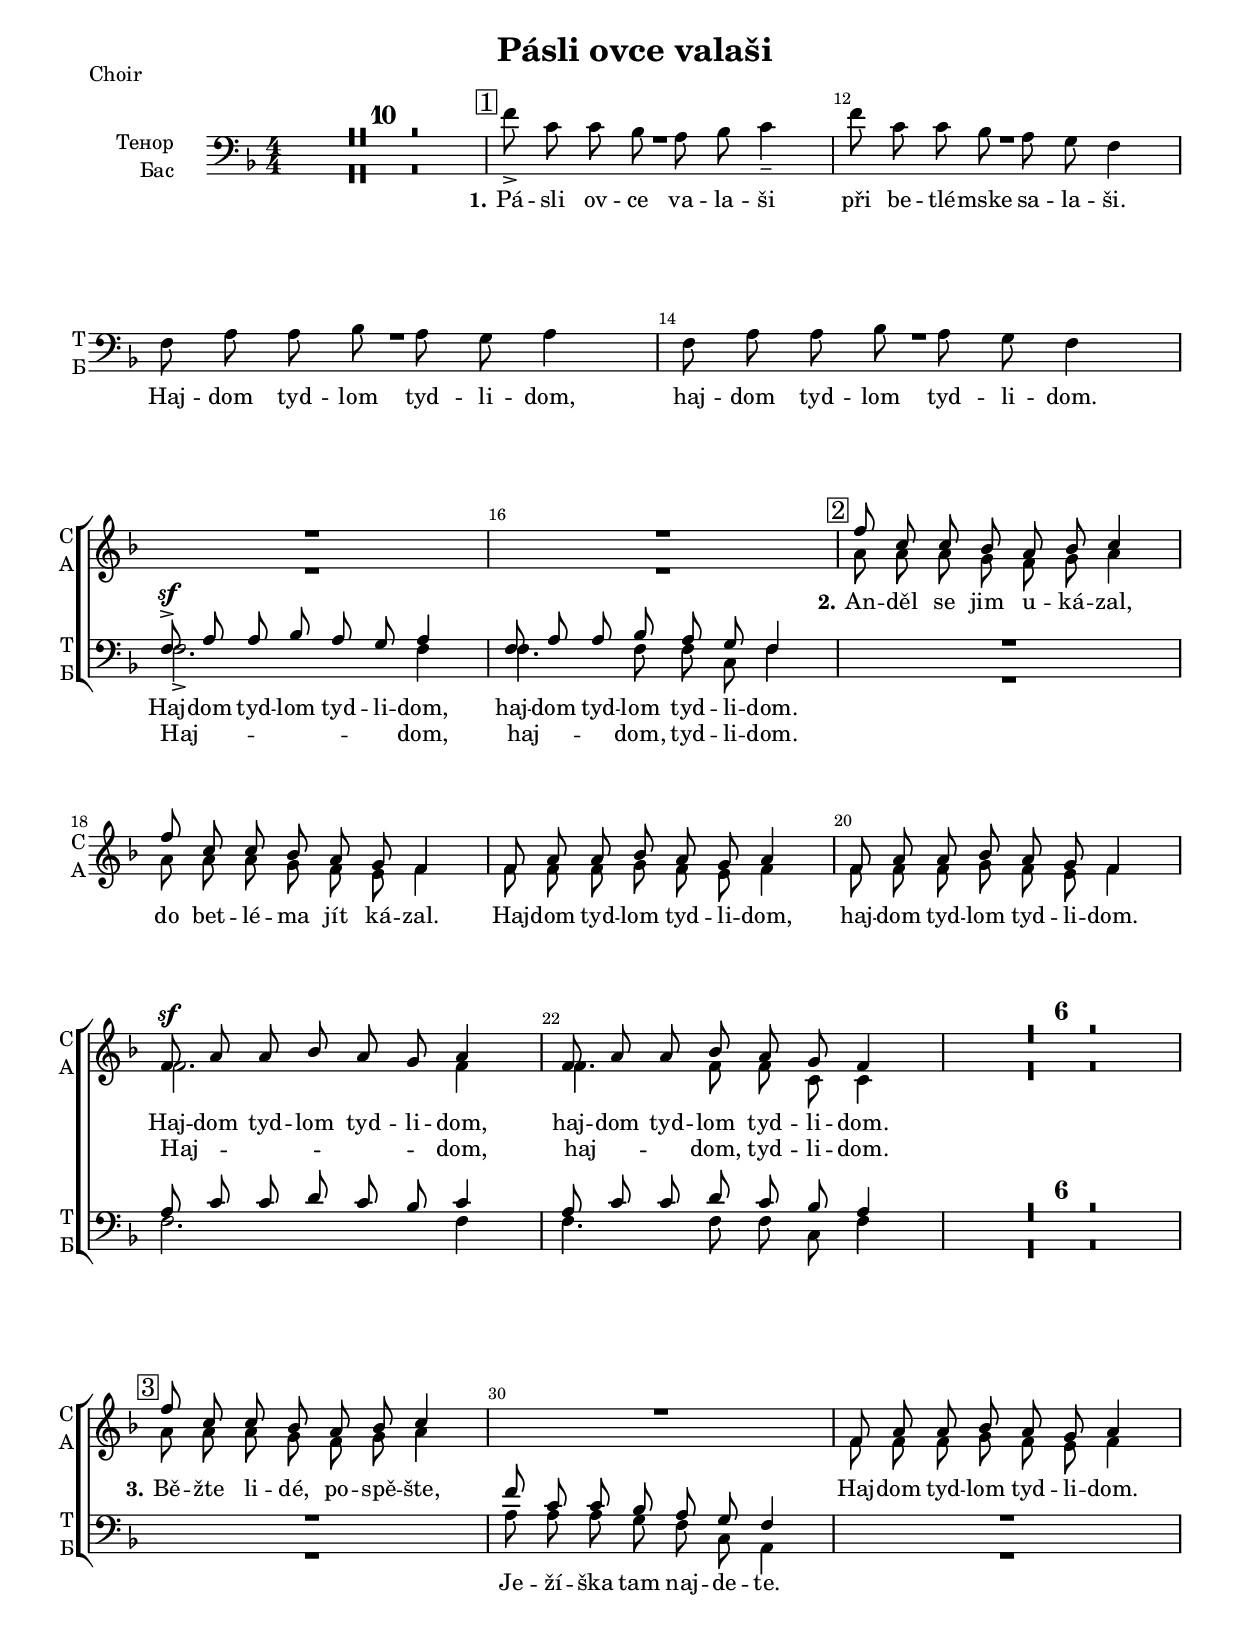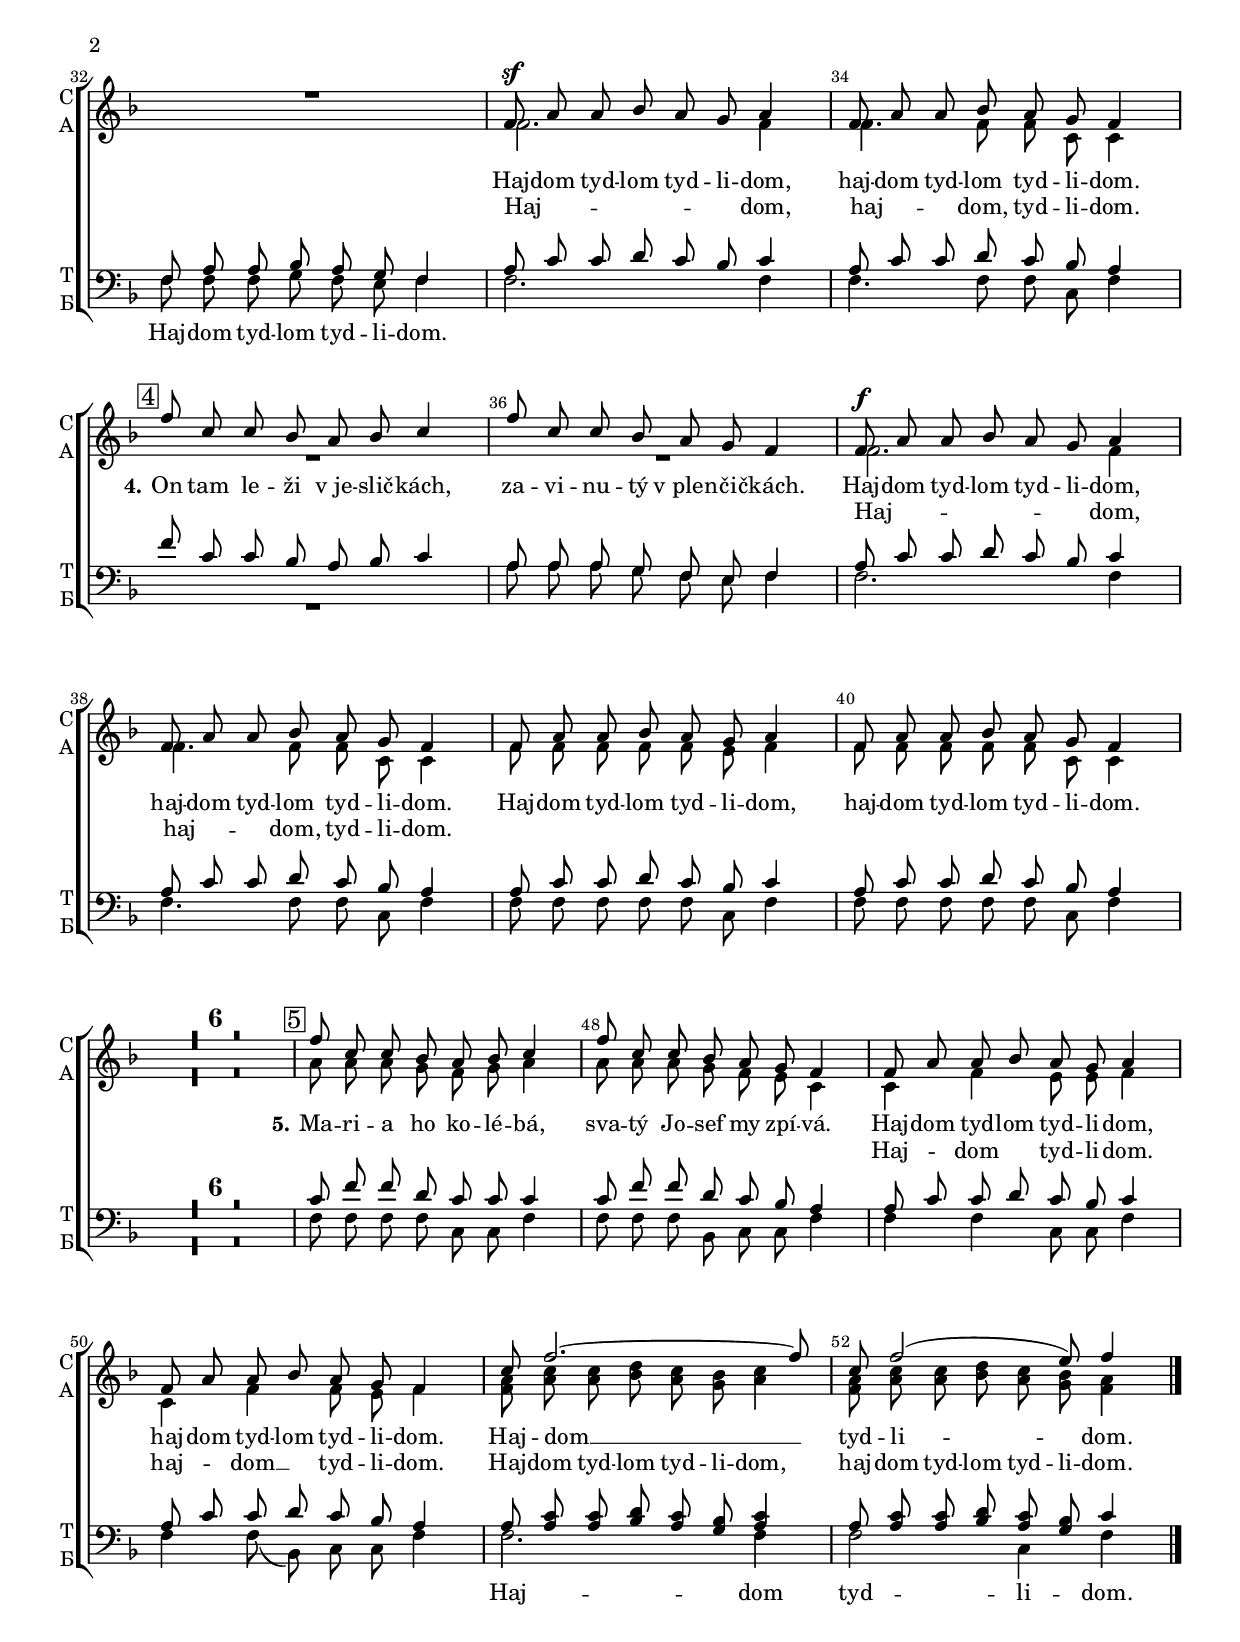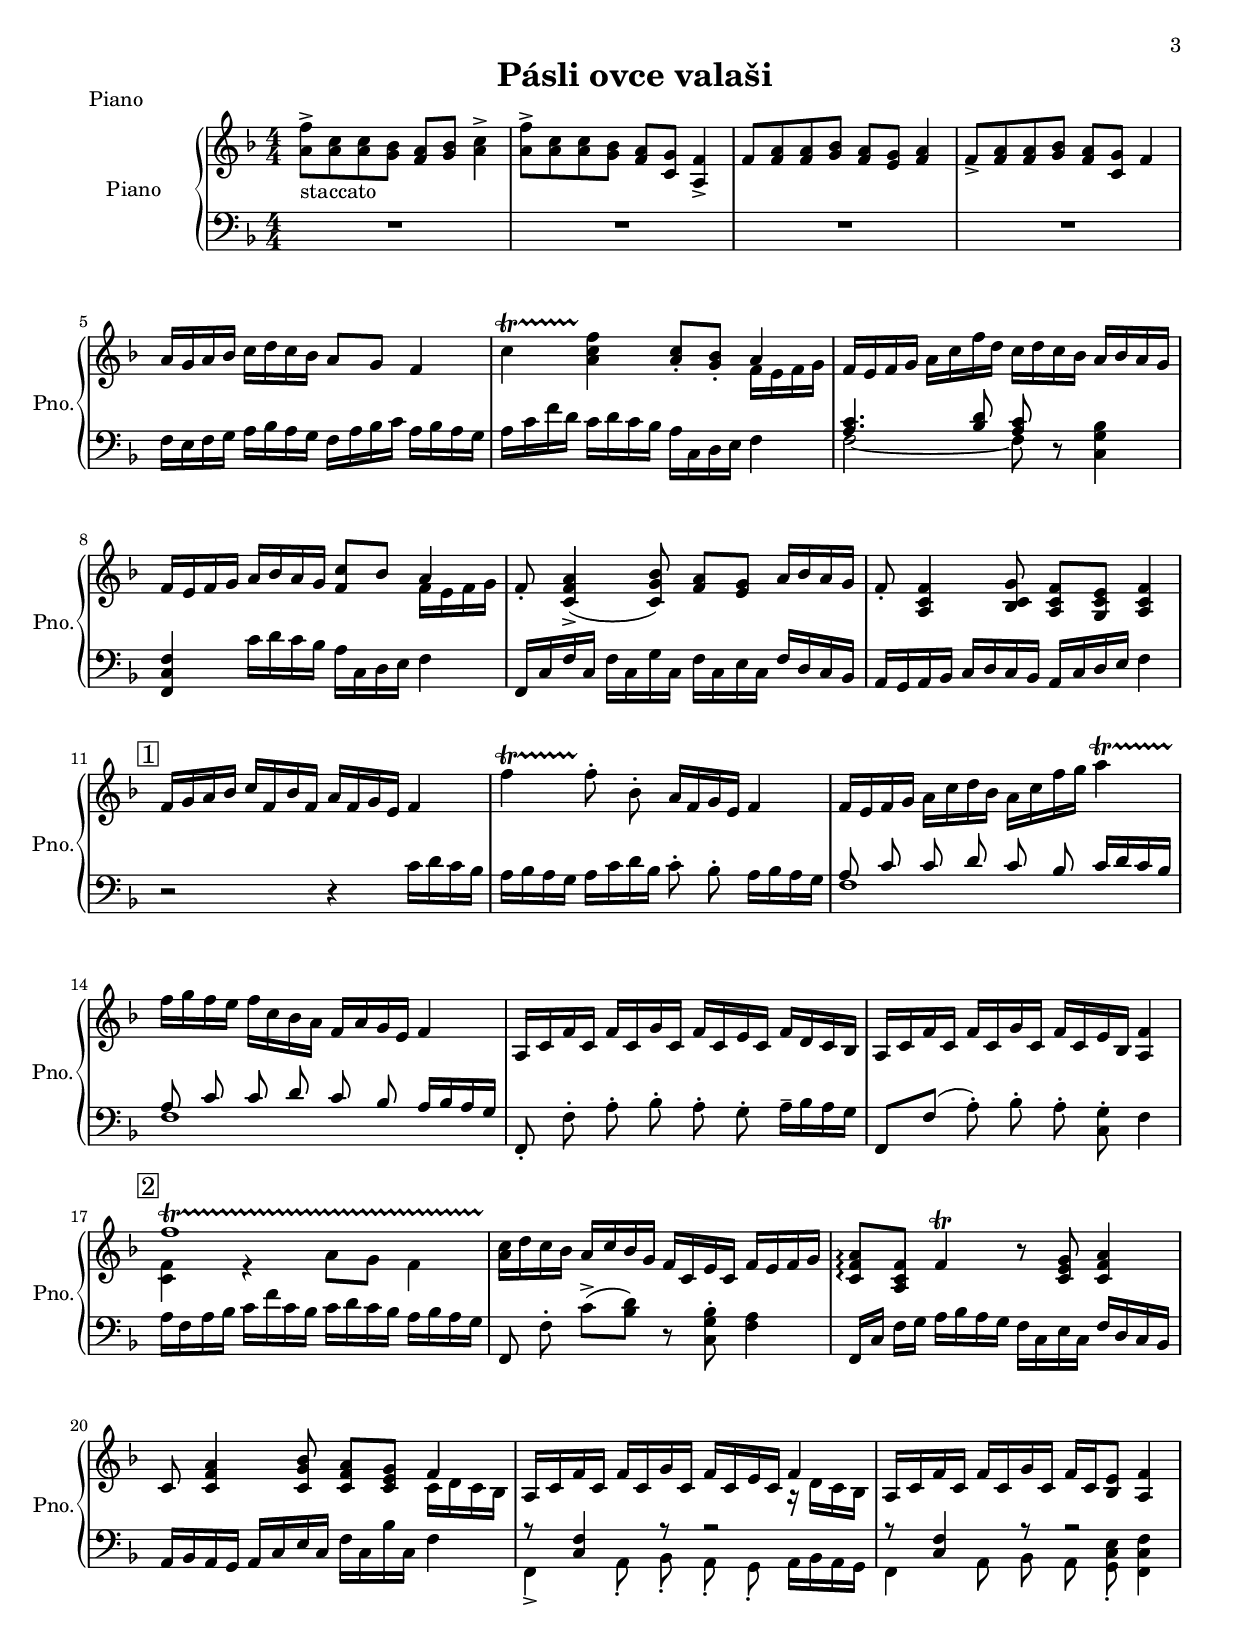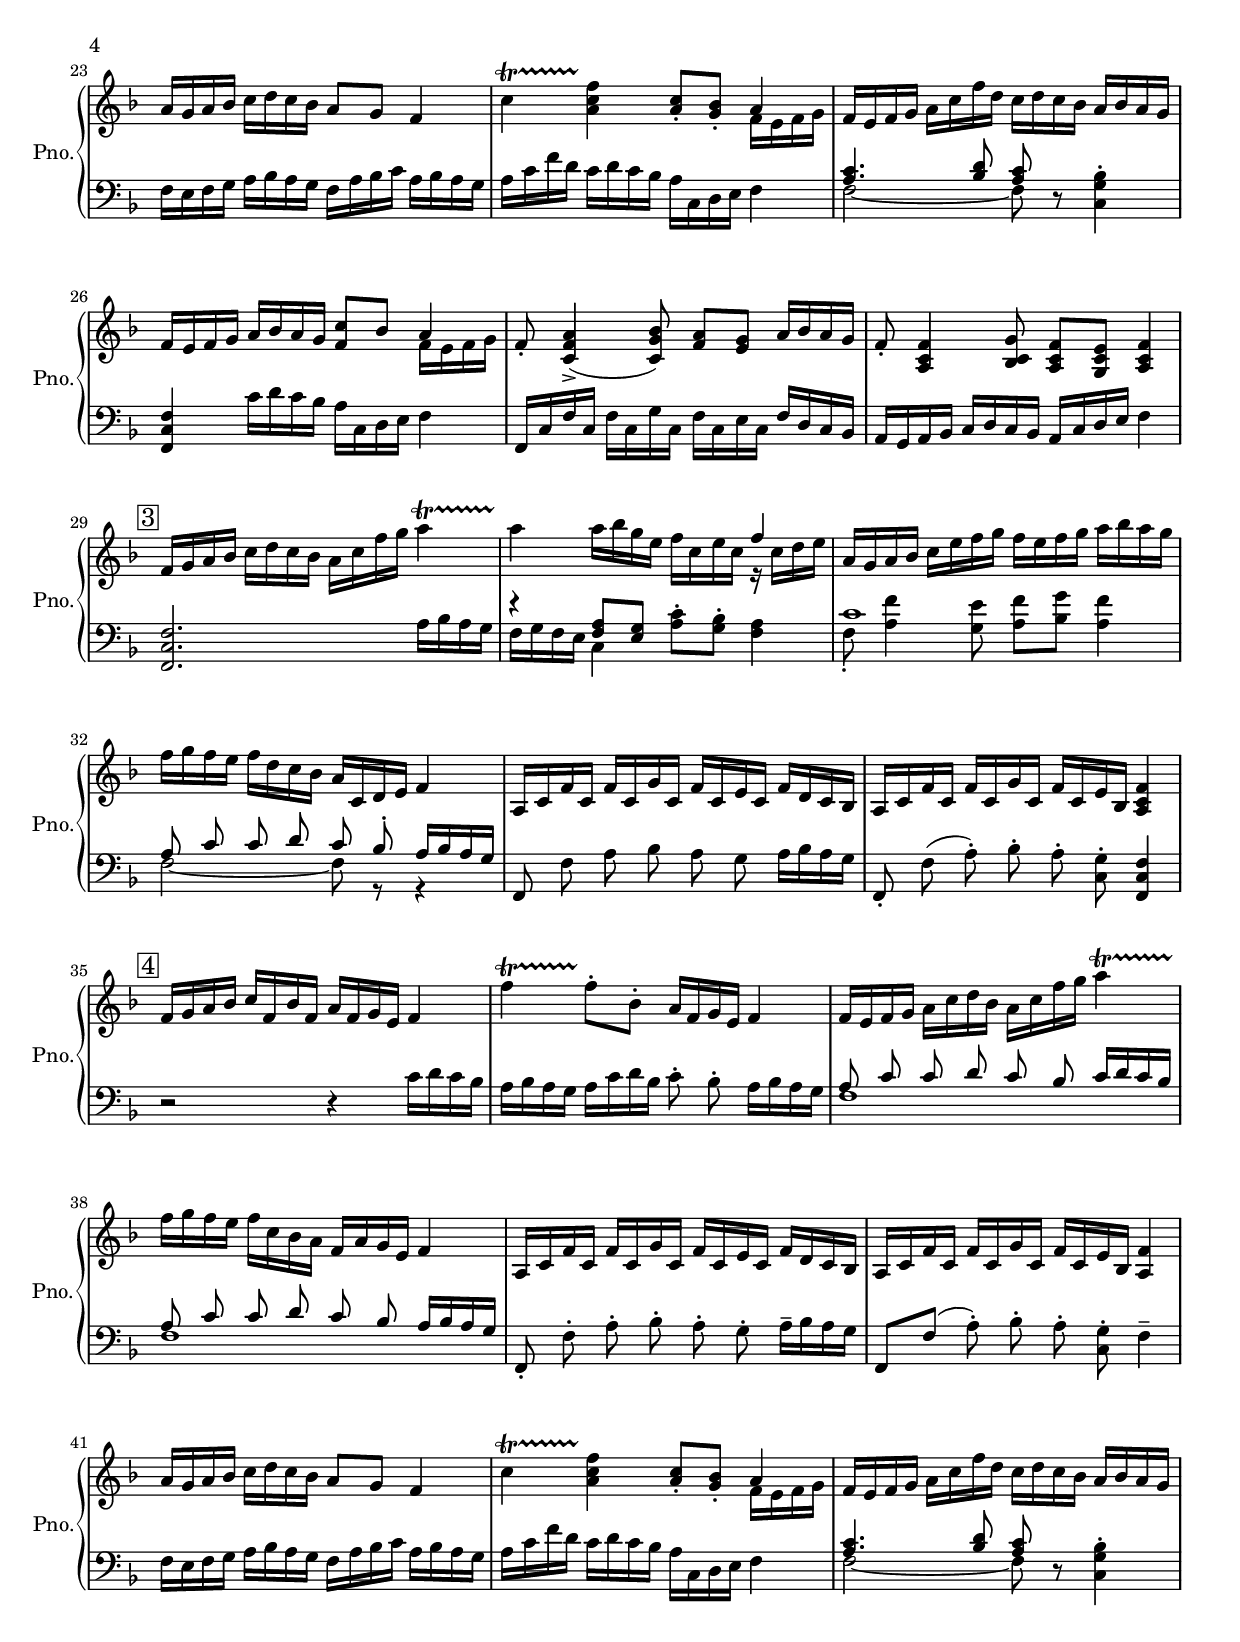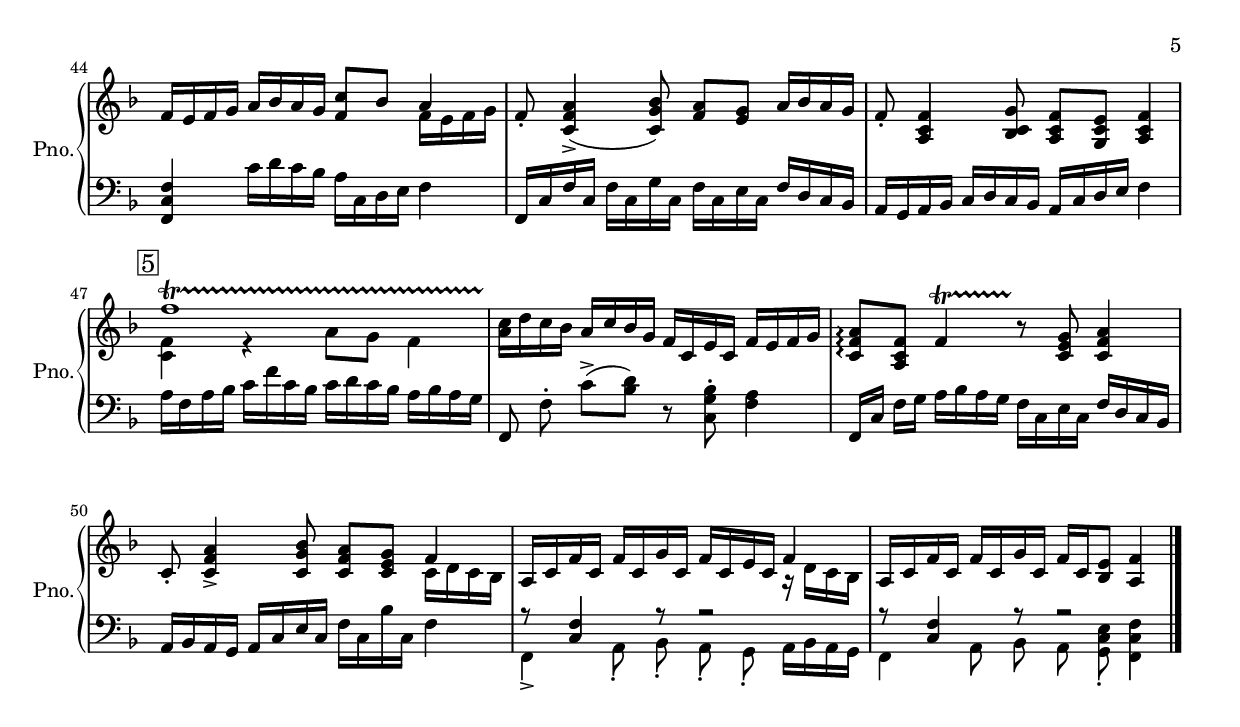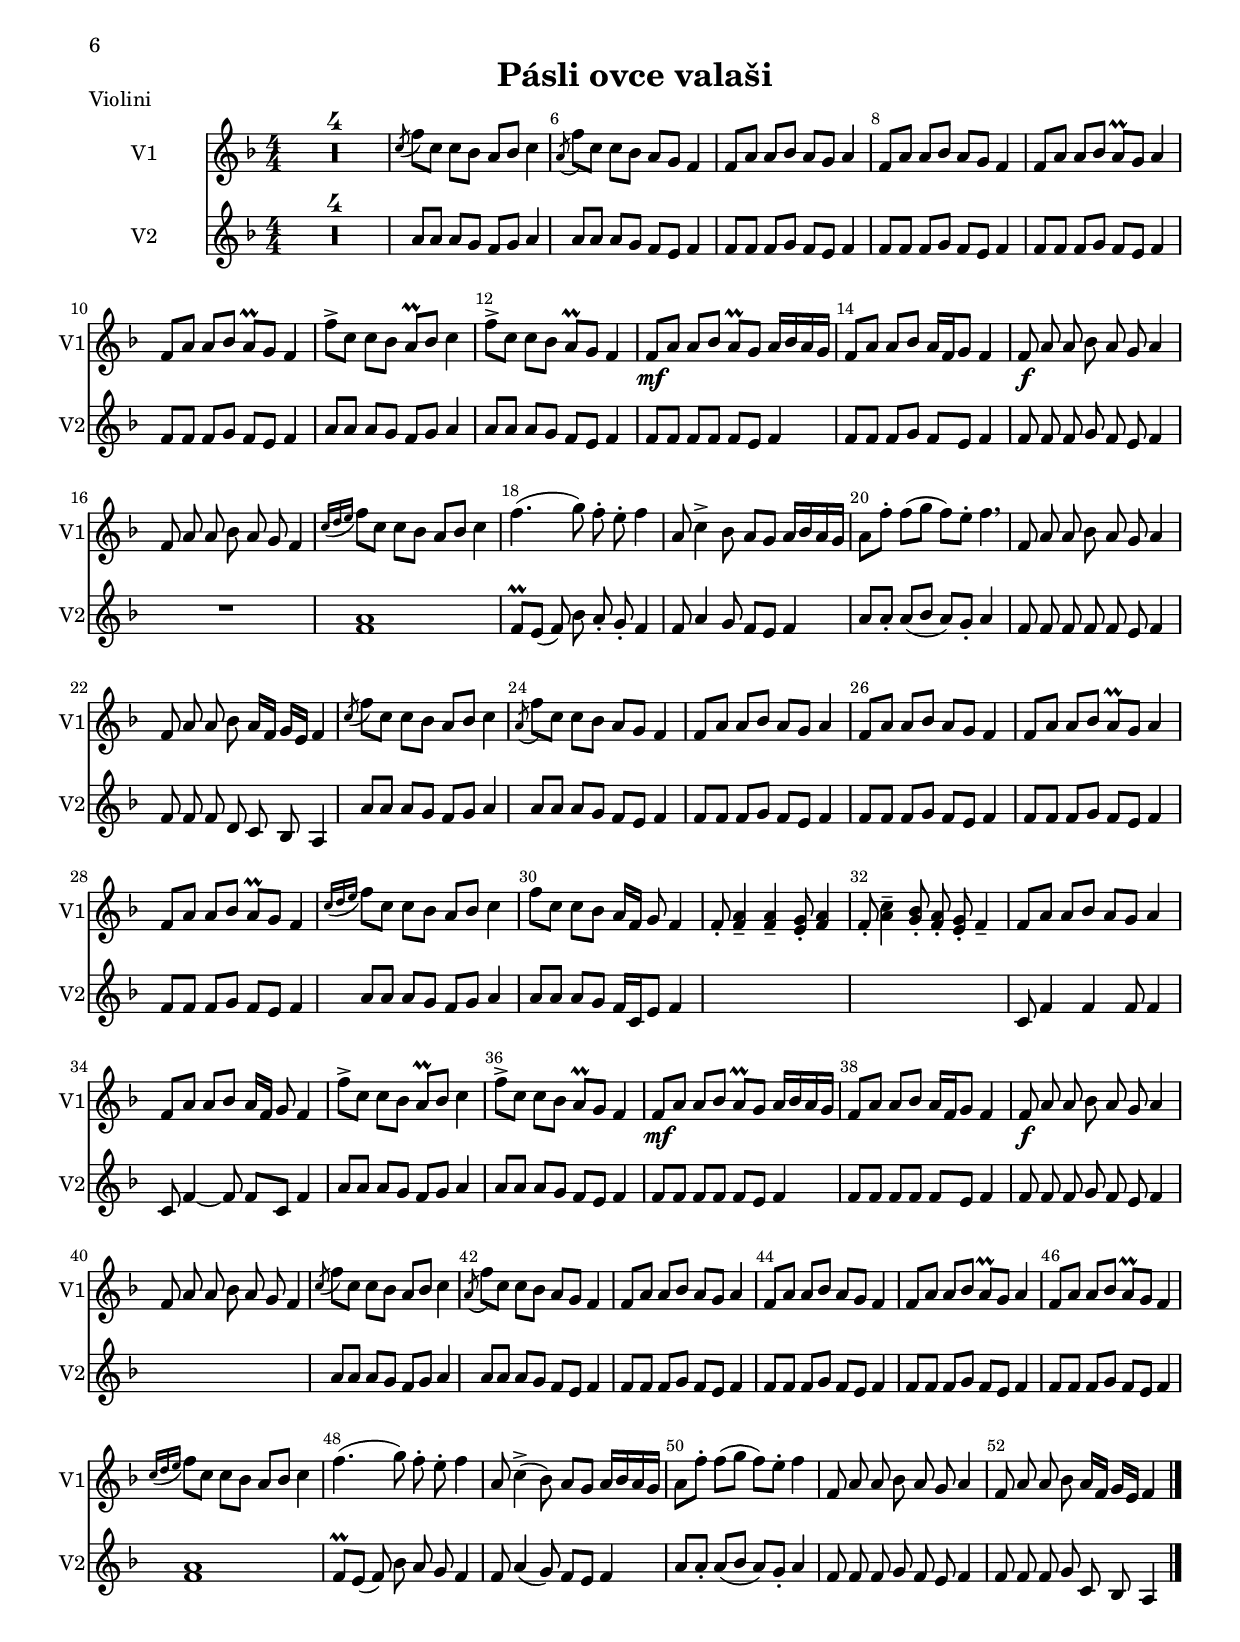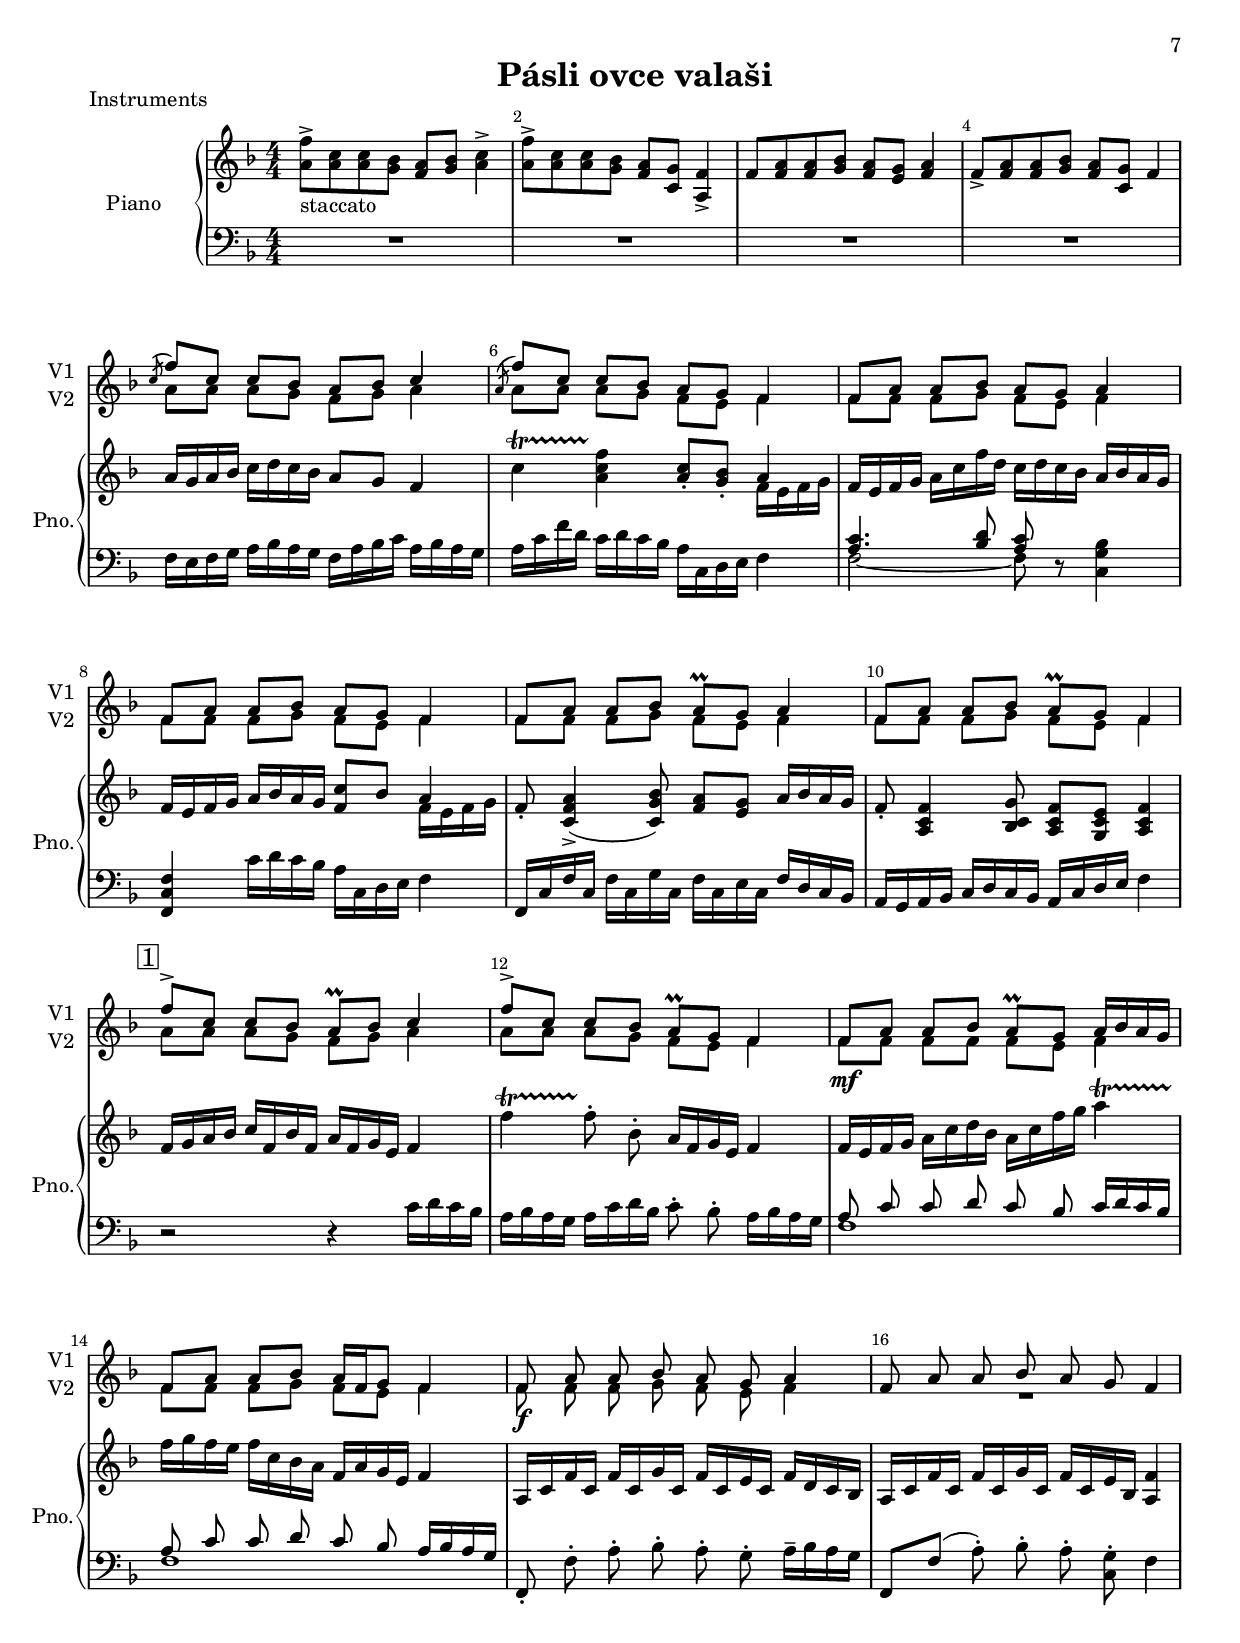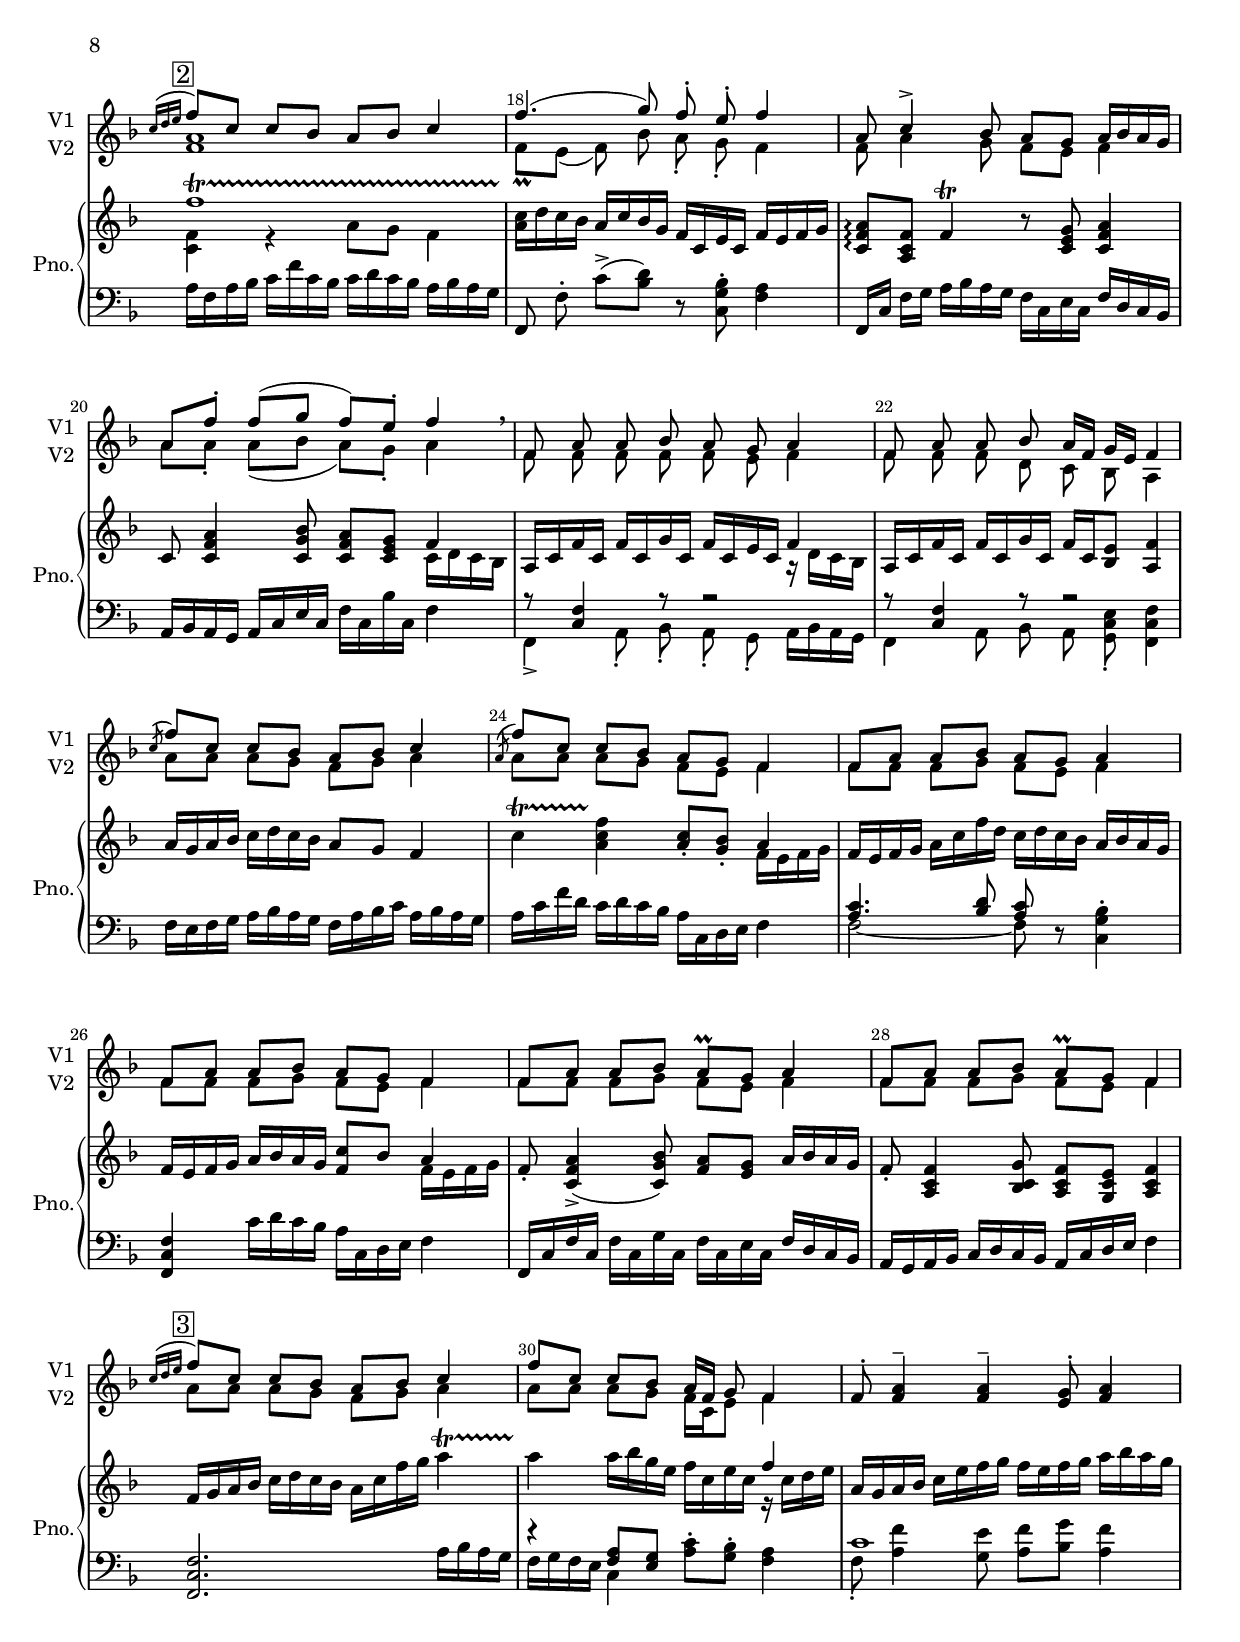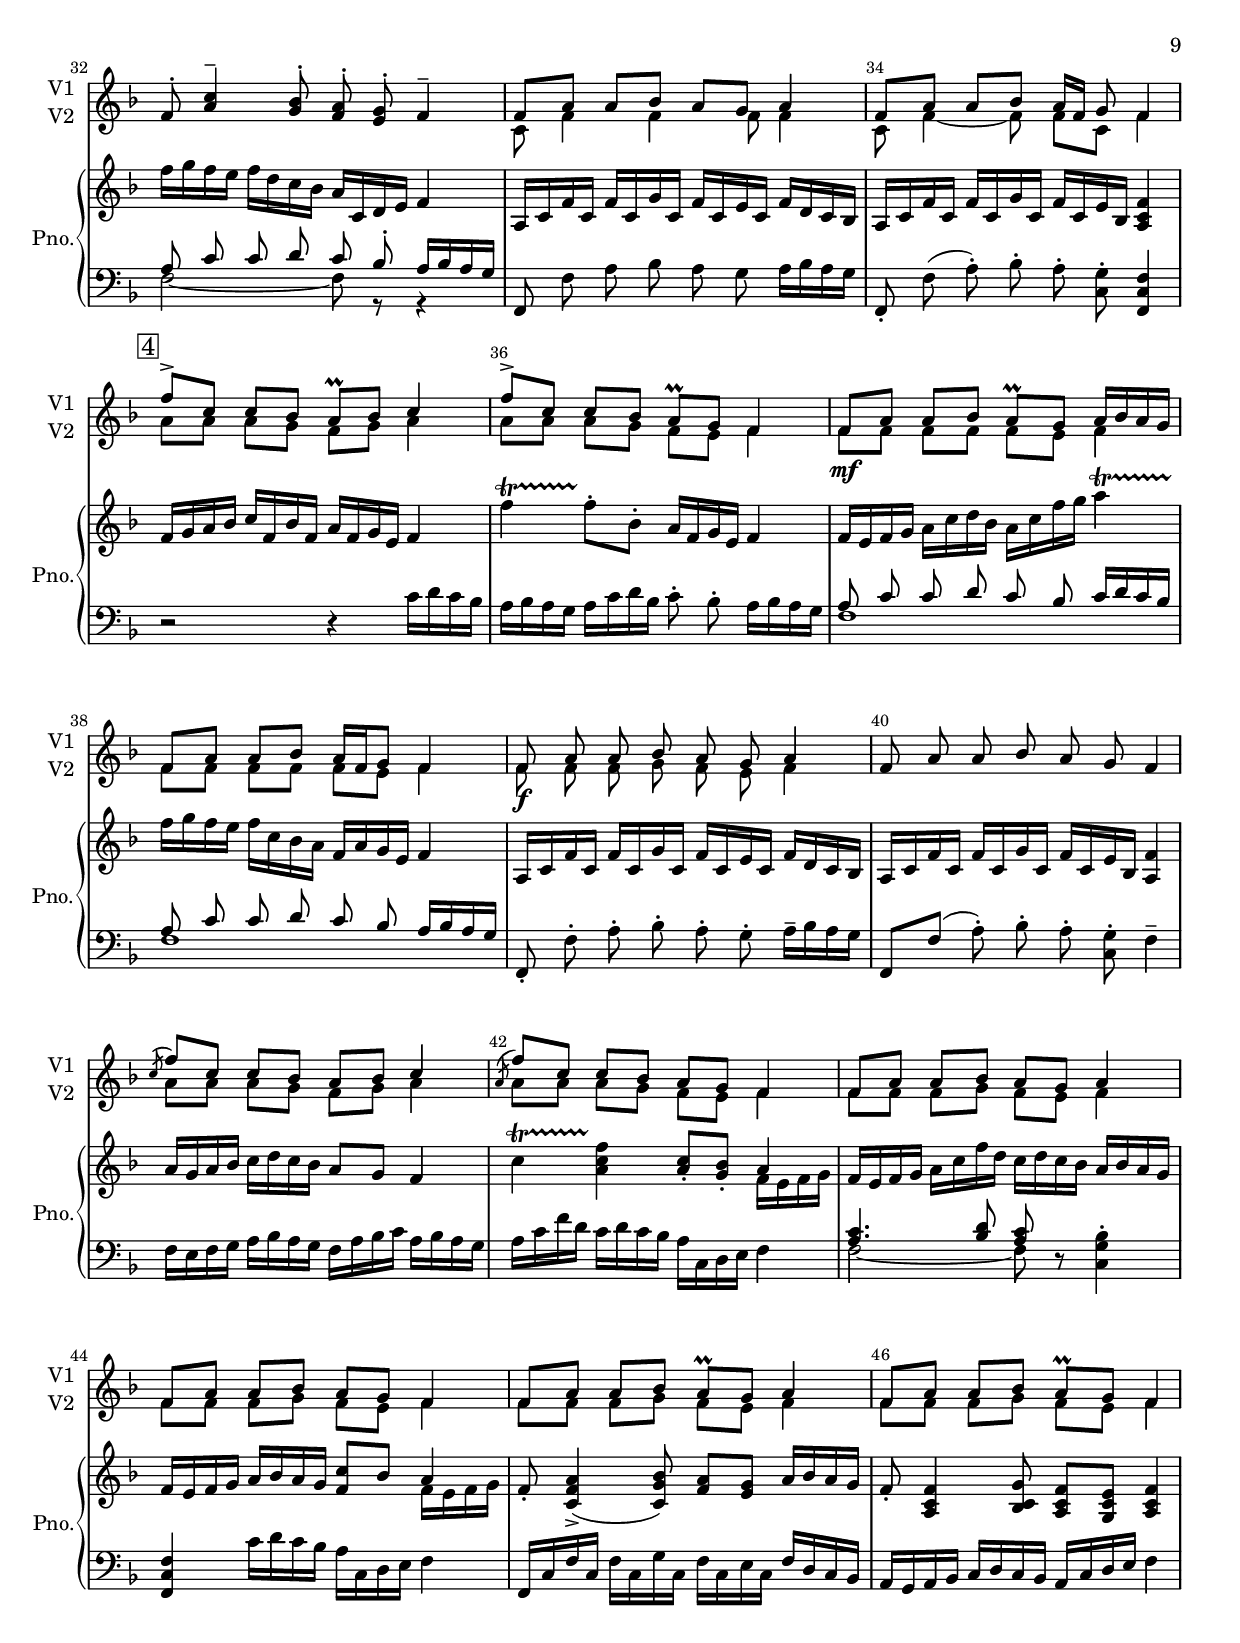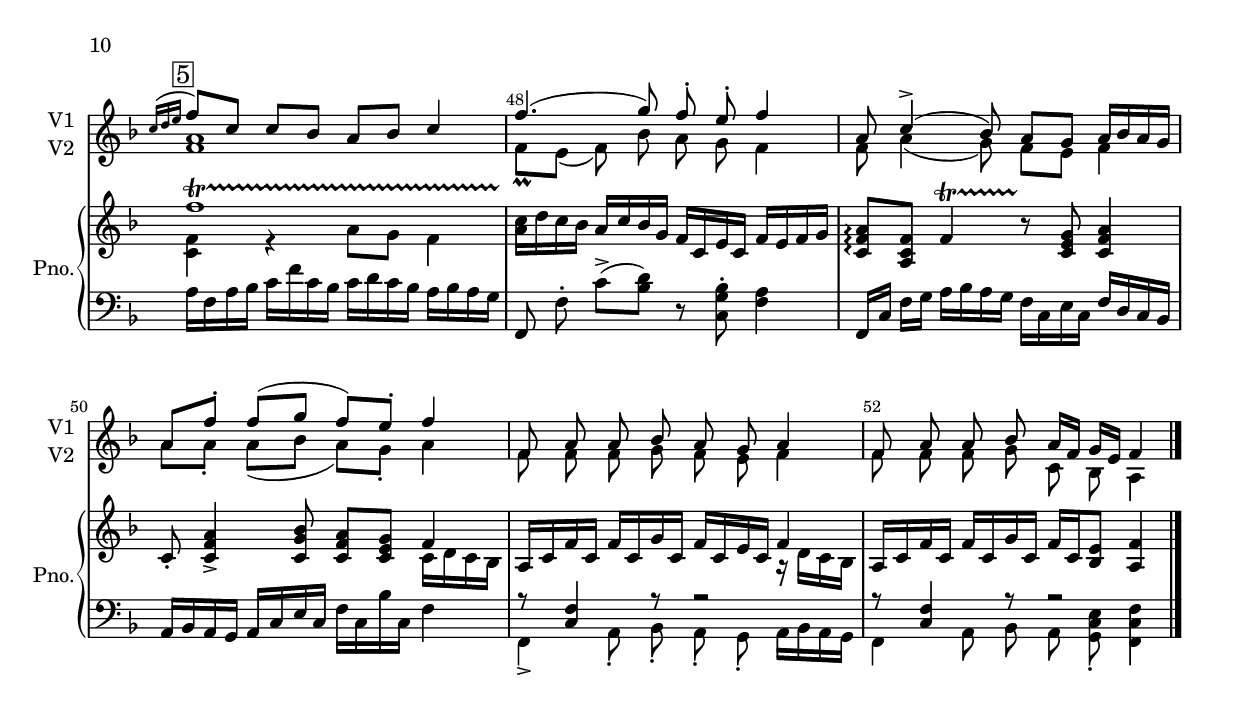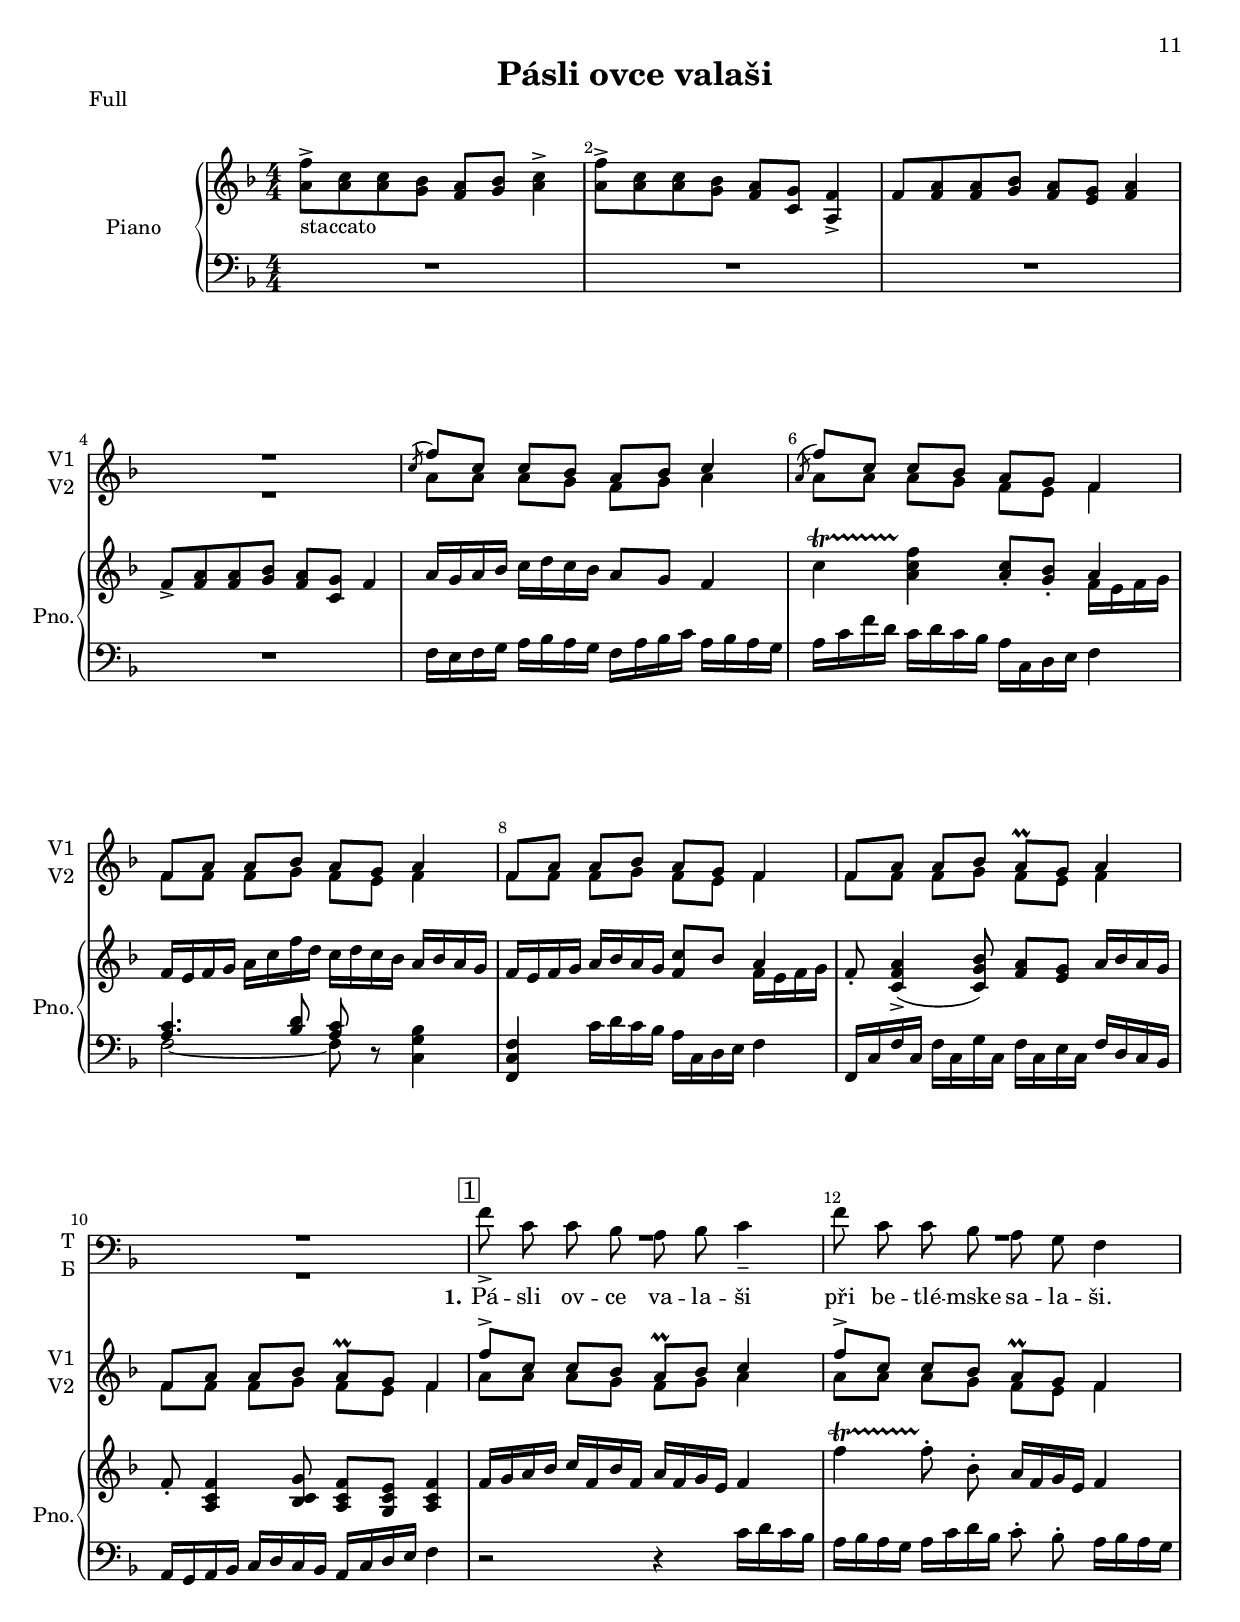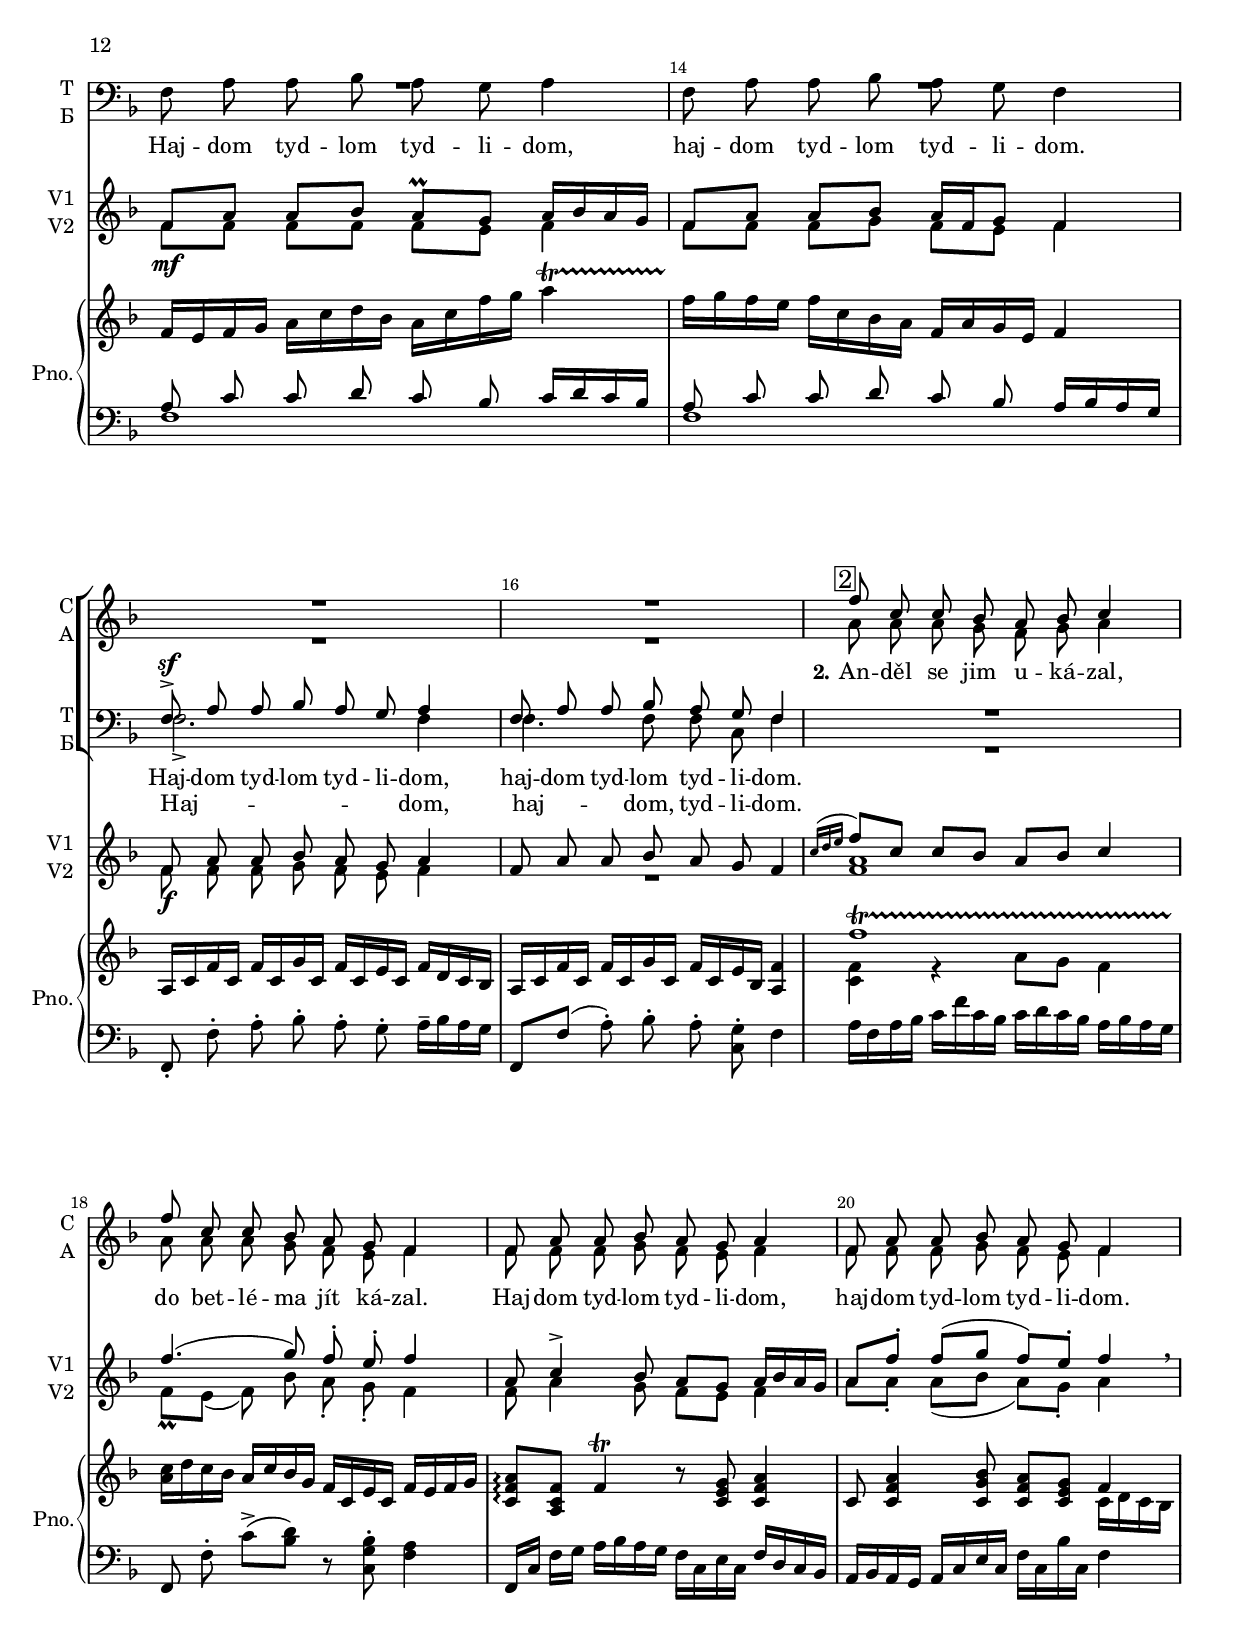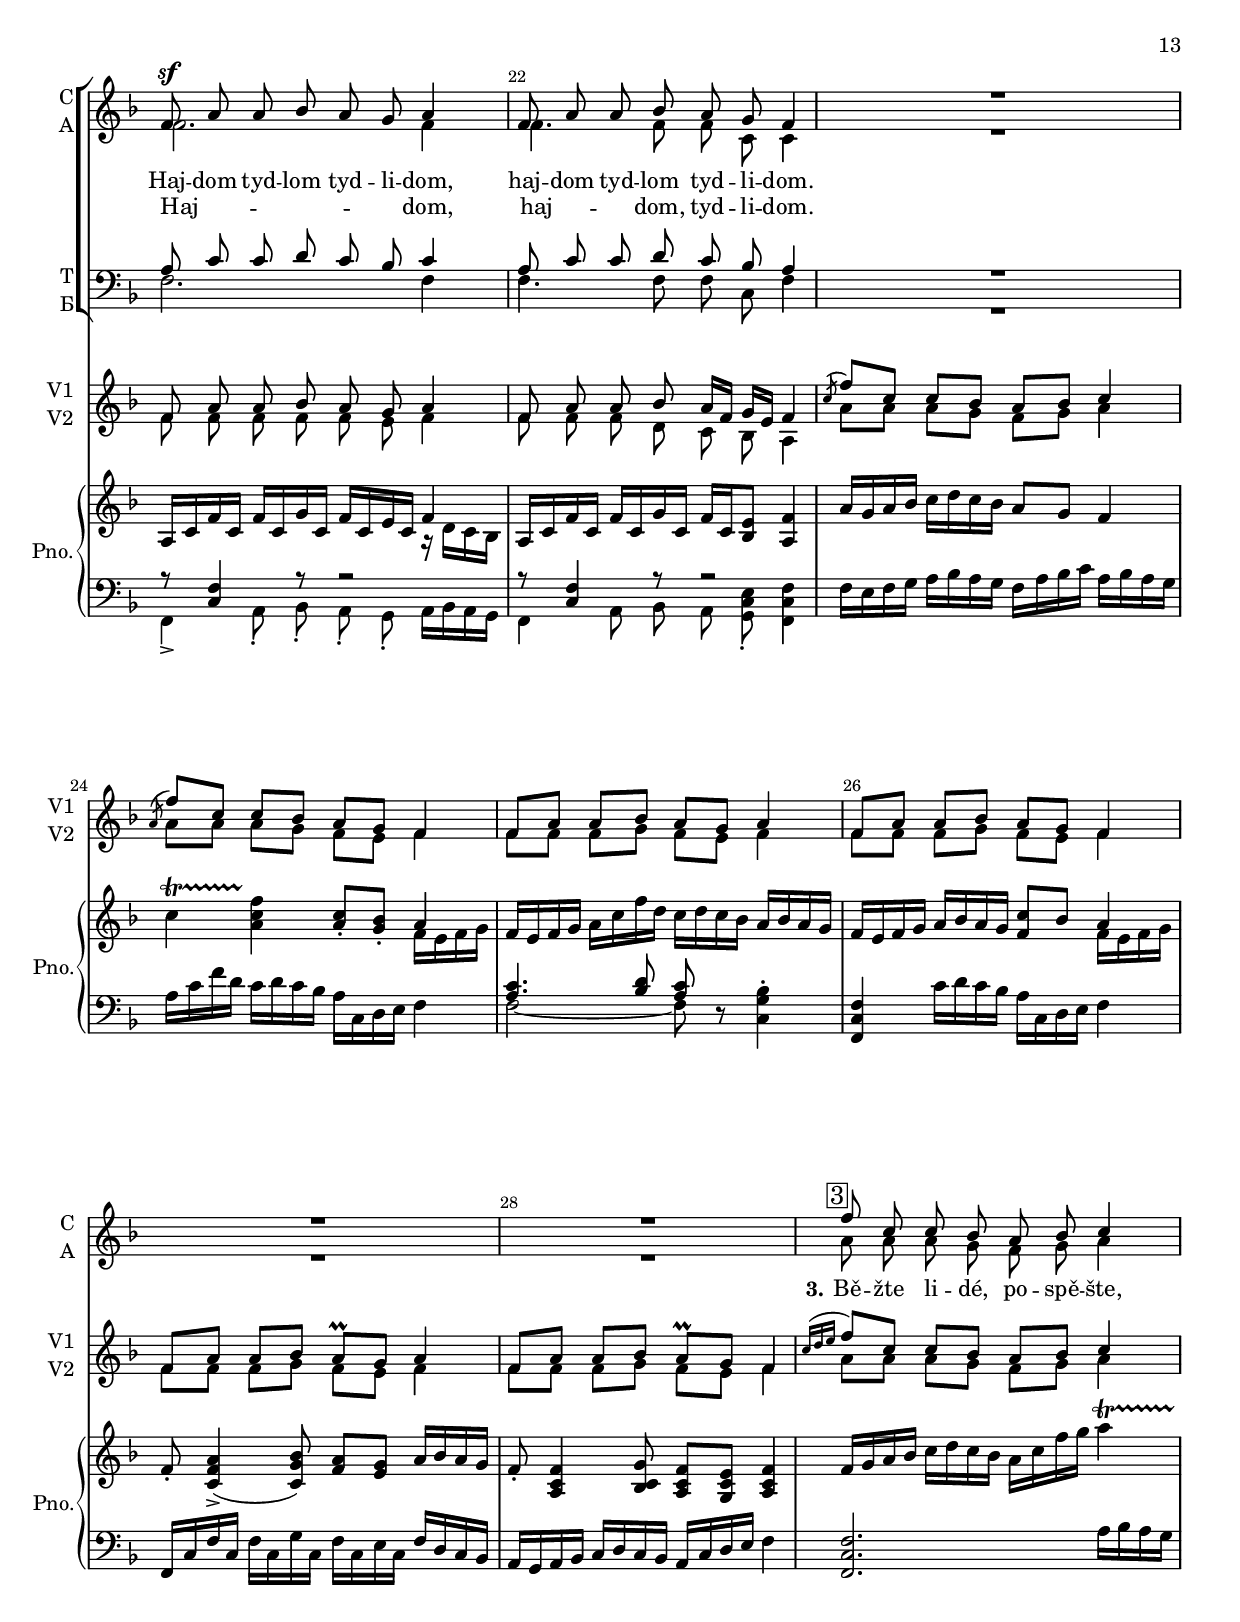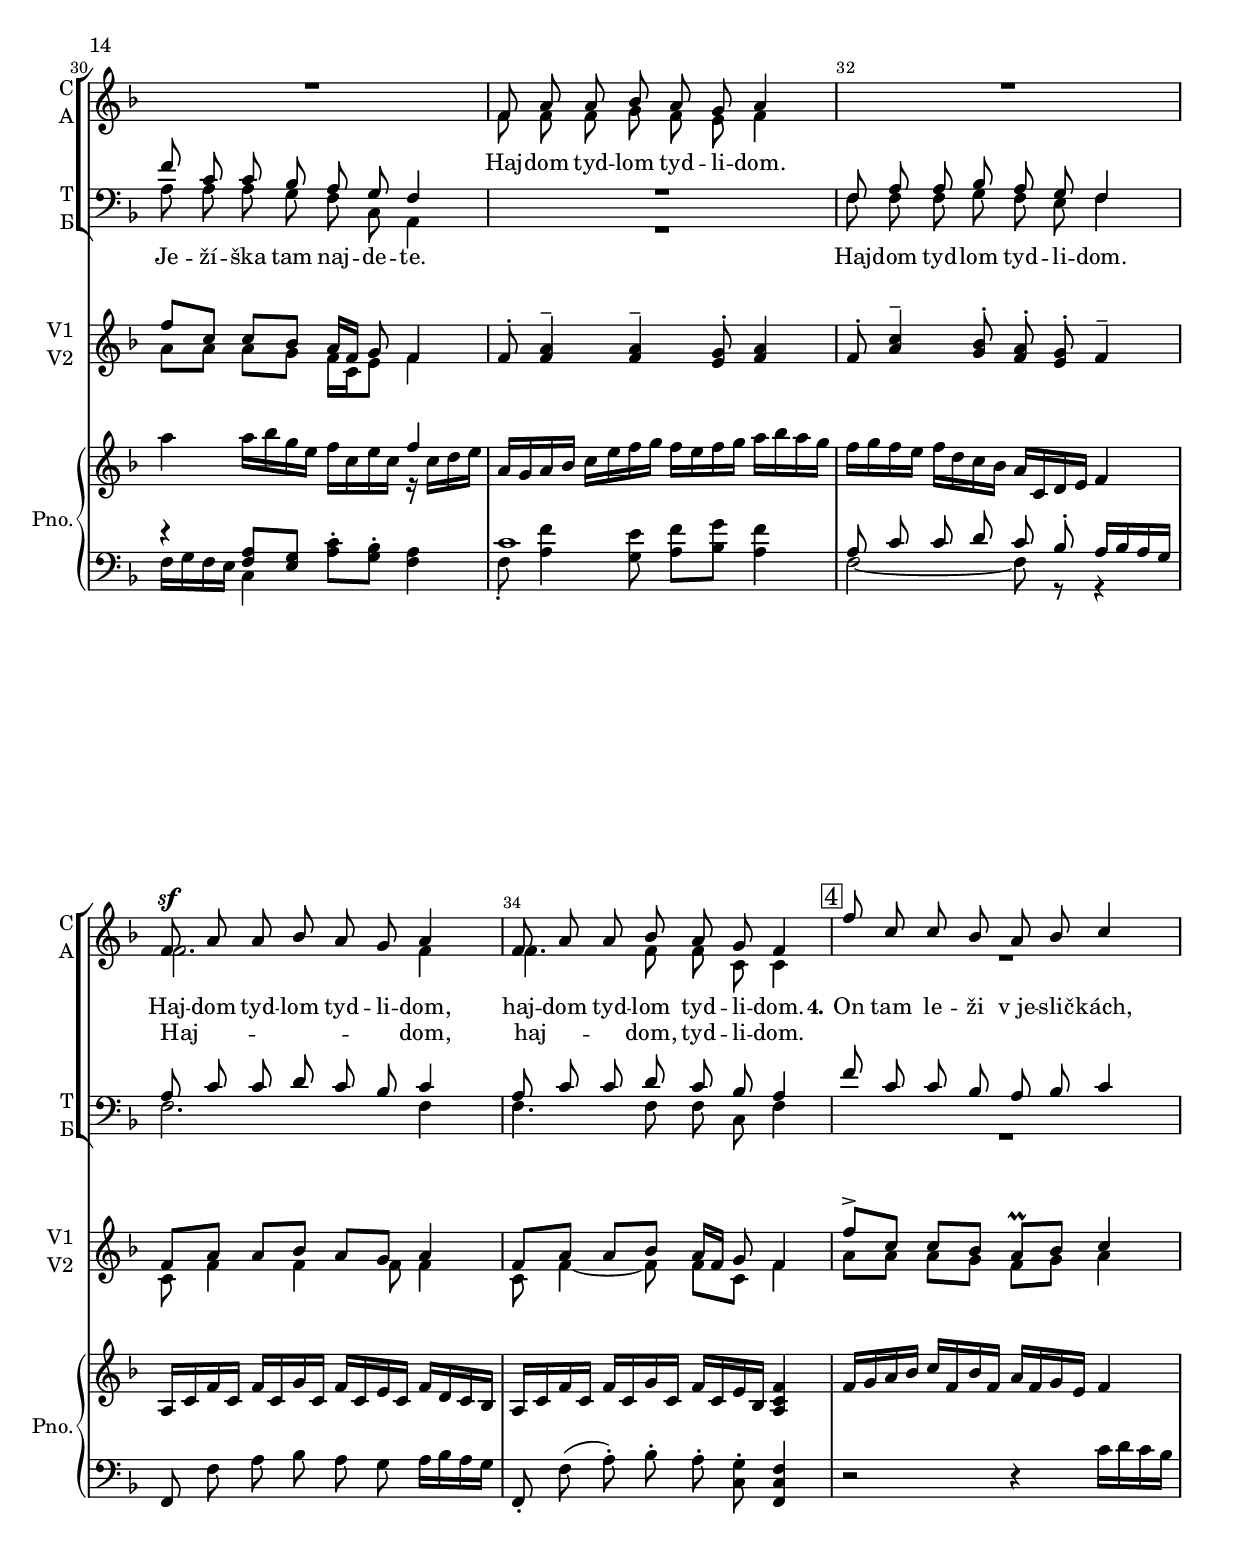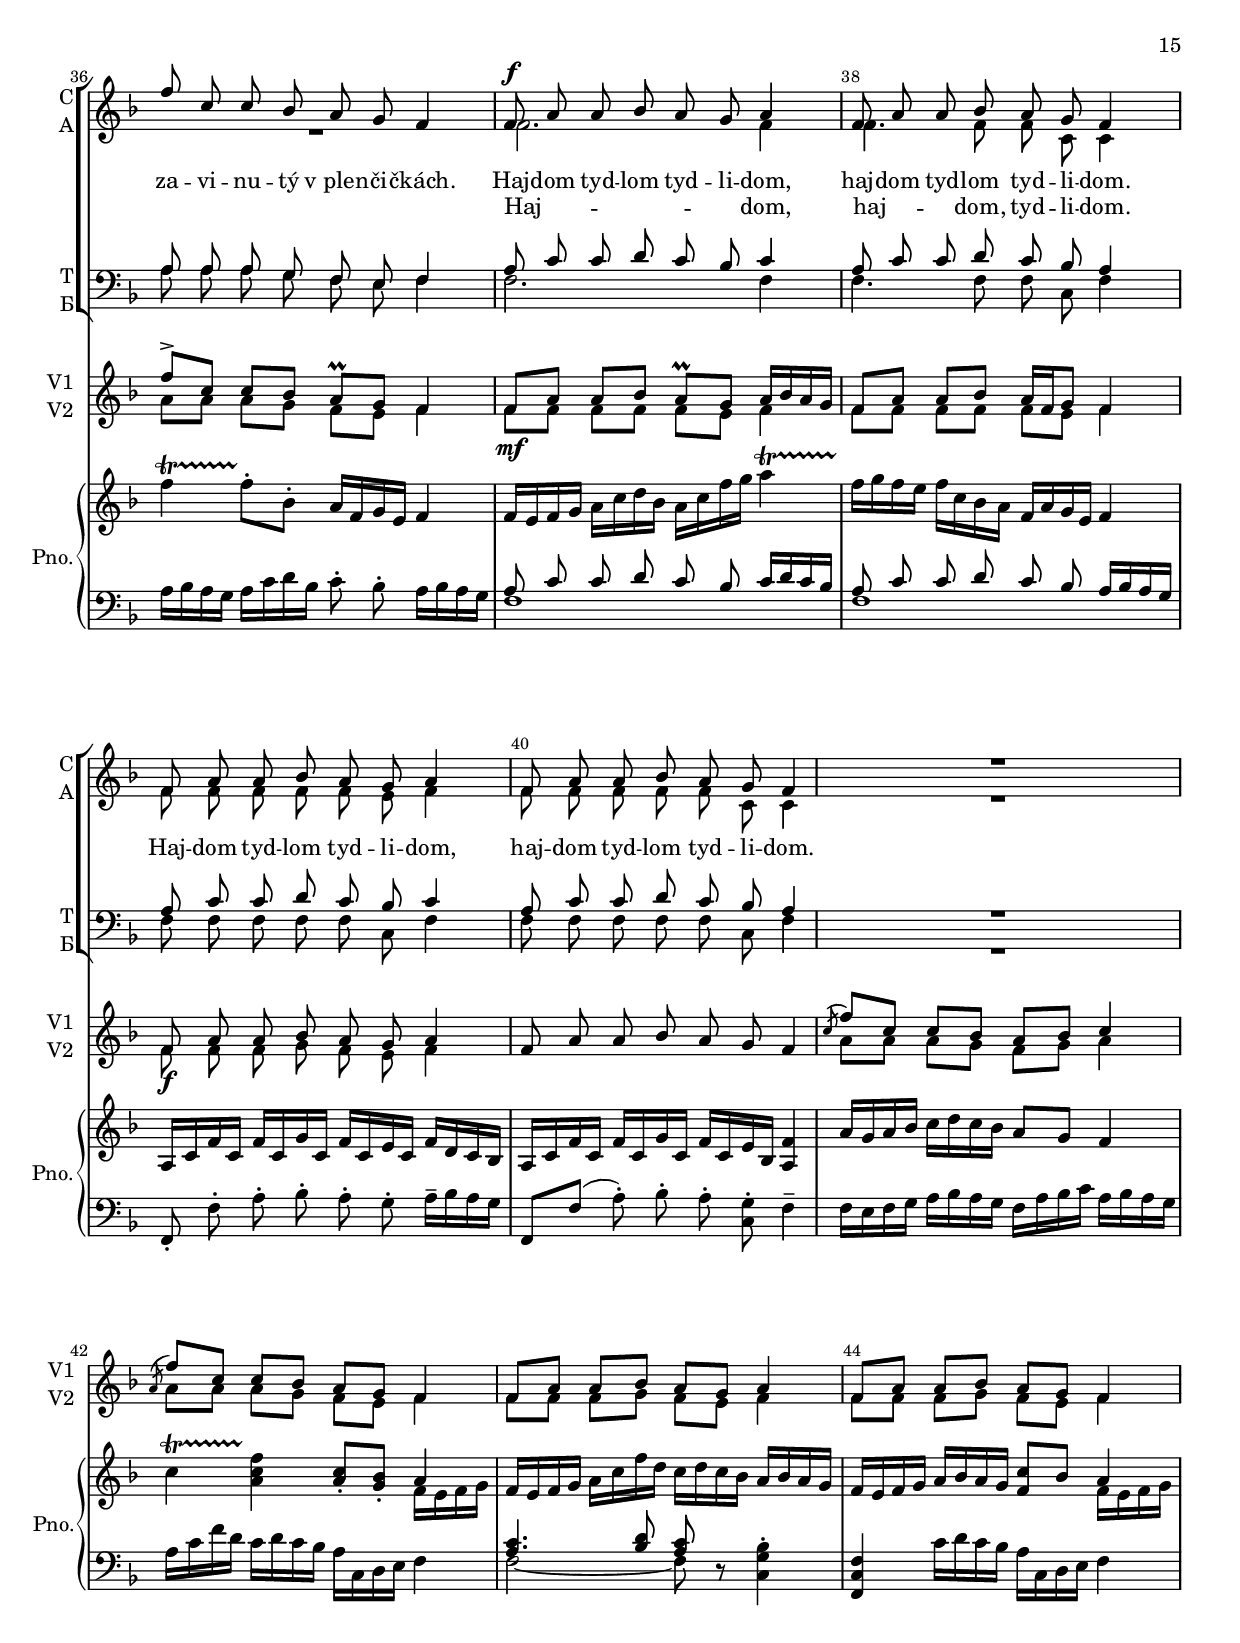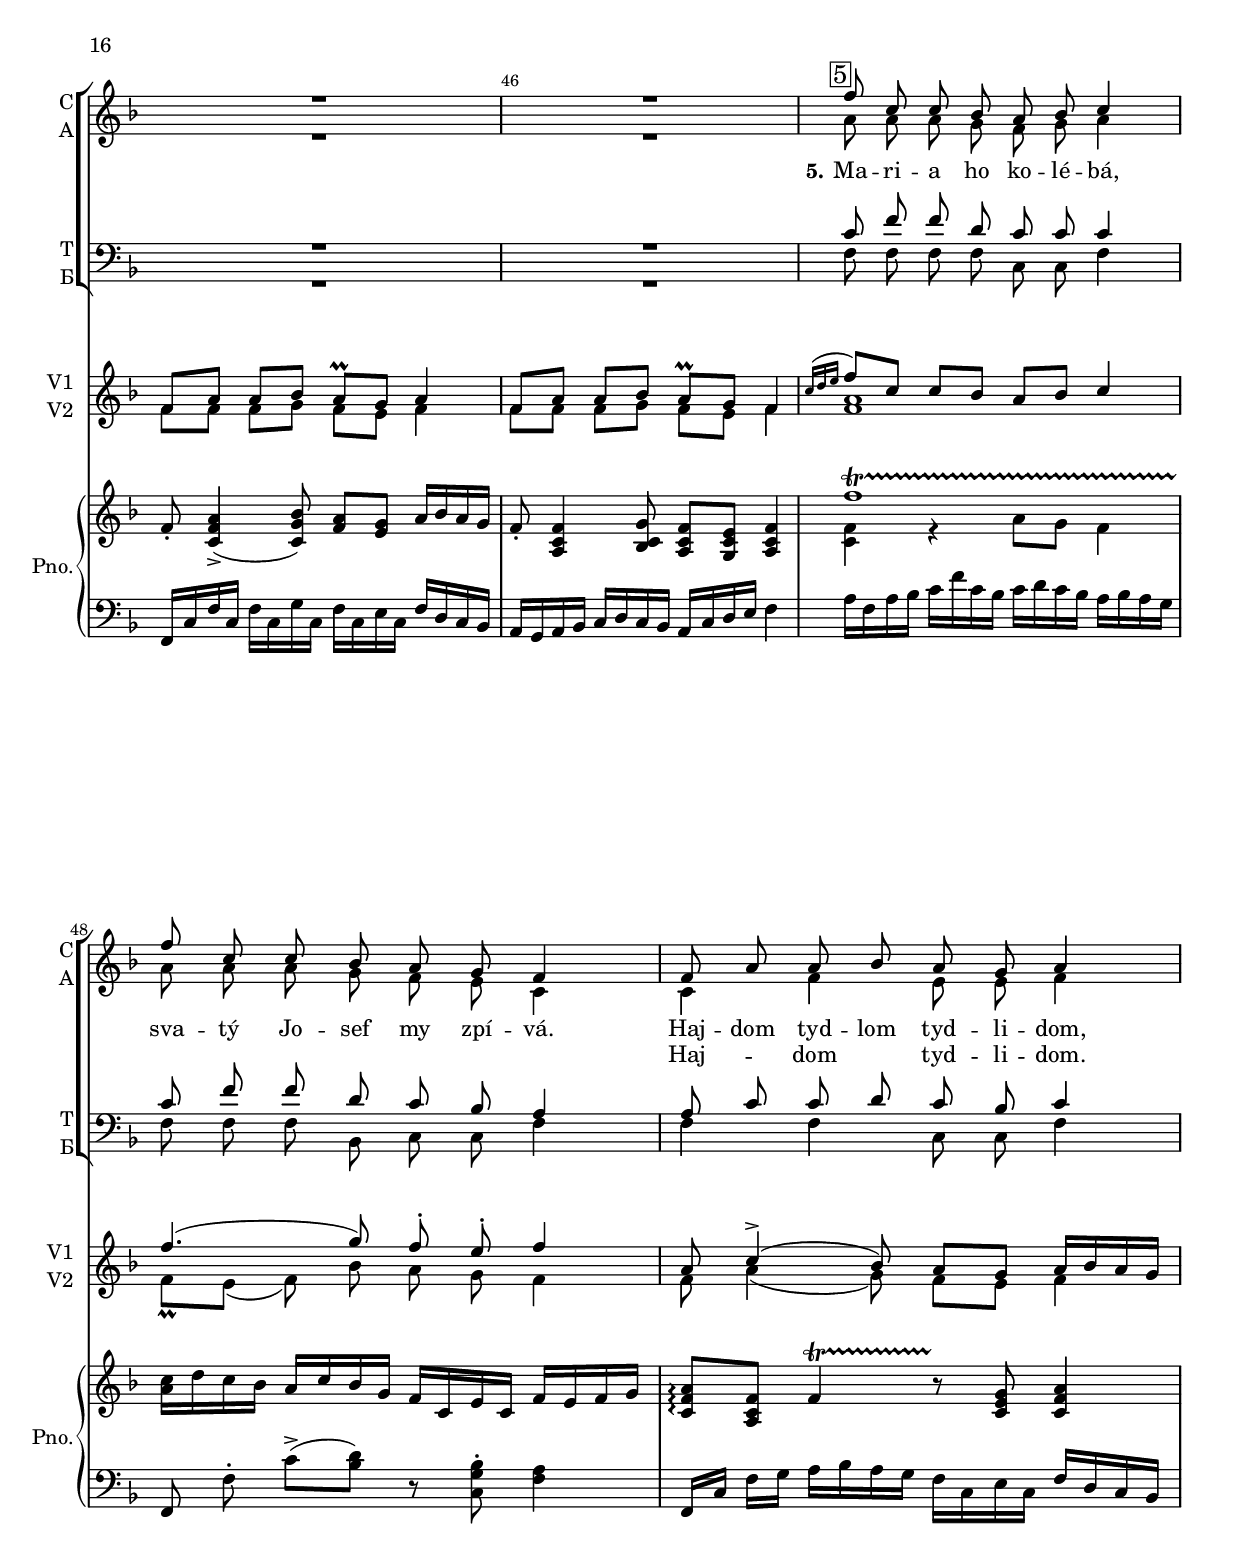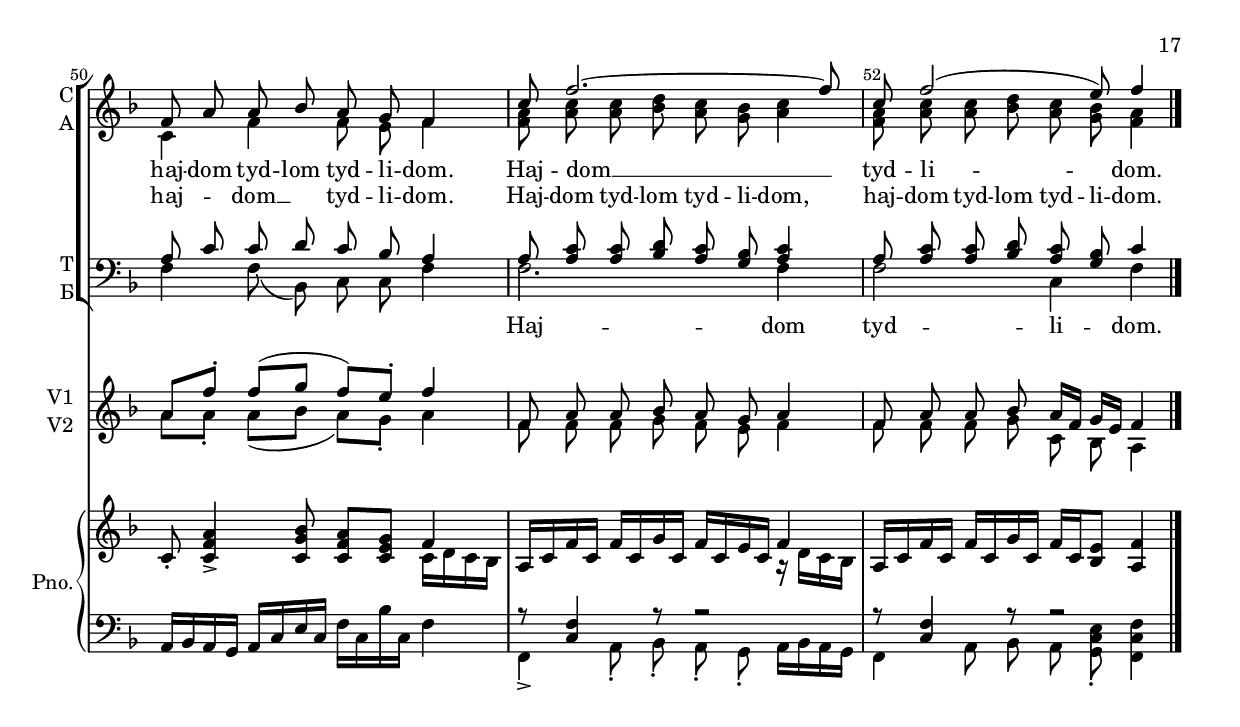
\version "2.18.2"

% закомментируйте строку ниже, чтобы получался pdf с навигацией
#(ly:set-option 'point-and-click #f)
#(ly:set-option 'midi-extension "mid")
#(set-default-paper-size "a4")
#(set-global-staff-size 18)

\header {
  title = "Pásli ovce valaši"
  % Удалить строку версии LilyPond 
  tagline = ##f
}

\paper {
  top-margin = 15
  left-margin = 15
  right-margin = 10
  bottom-margin = 15
  indent = 20
  ragged-bottom = ##f
}

global = {
  \key f \major
  \time 4/4
  \numericTimeSignature
  \autoBeamOff
  \set Score.skipBars = ##t

}

%make visible number of every 2-nd bar
secondbar = {
  \override Score.BarNumber.break-visibility = #end-of-line-invisible
  \set Score.barNumberVisibility = #(every-nth-bar-number-visible 2)
  \autoBeamOff
}

%use this as temporary line break
abr = { \break }

% uncommend next line when finished
abr = {}

sopvoice = \relative c'' {
  \global
  \dynamicUp
  
  \secondbar
  R1*16
  \mark \markup { \box { 2 } } | % 17
  f8 c c bes a bes c4 | % 18
  f8 c c bes a g f4 | % 19
  f8 a a bes a g a4 | \barNumberCheck #20
  f8 a a bes a g f4 | % 21
  f8 \sf a a bes a g a4 | % 22
  f8 a a bes a g f4 R1*6 | % 29
  \mark \markup { \box { 3 } } | % 29
  f'8 c c bes a bes c4 R1 | % 31
  f,8 a a bes a g a4 R1 | % 33
  f8 \sf a a bes a g a4 | % 34
  f8 a a bes a g f4 | % 35
  \mark \markup { \box { 4 } } | % 35
  f'8 c c bes a bes c4 | % 36
  f8 c c bes a g f4 | % 37
  f8 \f a a bes a g a4 | % 38
  f8 a a bes a g f4 | % 39
  f8 a a bes a g a4 | \barNumberCheck #40
  f8 a a bes a g f4 R1*6 | % 47
  \mark \markup { \box { 5 } } | % 47
  f'8 c c bes a bes c4 | % 48
  f8 c c bes a g f4 | % 49
  f8 a a bes a g a4 | \barNumberCheck #50
  f8 a a bes a g f4 | % 51
  c'8 f2. ~ f8 | % 52
  c8 f2( e8) f4
   
}


altvoice = \relative c'' {
  \global
  \dynamicUp  
  R1*16
  a8 a a g f g a4 | % 18
  a8 a a g f e f4 | % 19
  f8 f f g f e f4 | \barNumberCheck #20
  f8 f f g f e f4 | % 21
  f2. f4 | % 22
  f4. f8 f c c4 R1*6 | % 29
  a'8 a a g f g a4 s1 | % 31
  f8 f f g f e f4 s1 | % 33
  f2. f4 | % 34
  f4. f8 f c c4 | % 35
   R1*2 | % 37
  f2. f4 | % 38
  f4. f8 f c c4 | % 39
  f8 f f f f e f4 | \barNumberCheck #40
  f8 f f f f c c4 R1*6 | % 47
  a'8 a a g f g a4 | % 48
  a8 a a g f e c4 | % 49
  c4 f e8 e f4 | \barNumberCheck #50
  c4 f f8 e f4 | % 51
  <f a>8 <a c> <a c> <bes d> <a c> <g bes> <a c>4 | % 52
  <f a>8 <a c> <a c> <bes d> <a c> <g bes> <f a>4
}


tenorvoice = \relative c {
  \global
  \dynamicUp 
  R1*14 | % 11
  f8 \sf -> a a bes a g a4 | % 16
  f8 a a bes a g f4 R1*4 | % 21
  a8 c c d c bes c4 | % 22
  a8 c c d c bes a4 R1*7 | \barNumberCheck #30
  f'8 c c bes a g f4 R1 | % 32
  f8 a a bes a g f4 | % 33
  a8 c c d c bes c4 | % 34
  a8 c c d c bes a4 | % 35
  f'8 c c bes a bes c4 | % 36
  a8 a a g f e f4 | % 37
  a8 c c d c bes c4 | % 38
  a8 c c d c bes a4 | % 39
  a8 c c d c bes c4 | \barNumberCheck #40
  a8 c c d c bes a4 R1*6 | % 47
  c8 f f d c c c4 | % 48
  c8 f f d c bes a4 | % 49
  a8 c c d c bes c4 | \barNumberCheck #50
  a8 c c d c bes a4 | % 51
  a8 <a c> <a c> <bes d> <a c> <g bes> <a c>4 | % 52
  a8 <a c> <a c> <bes d> <a c> <g bes> c4
}


bassvoice = \relative c' {
  \global
  \dynamicUp
  R1*10
  \mark \markup { \box { 1 } }
  f8 -> c c bes a bes c4 -- | % 12
  f8 c c bes a g f4 | % 13
  f8 a a bes a g a4 | % 14
  f8 a a bes a g f4 | % 15
  \break
  f2. -> f4 | % 16
  f4. f8 f c f4 R1*4 | % 21
  f2. f4 | % 22
  f4. f8 f c f4 |
  R1*7 | 
  a8 a a g f c a4 R1 | % 32
  f'8 f f g f e f4 | % 33
  f2. f4 | % 34
  f4. f8 f c f4 | % 35
  R1 | % 36
  a8 a a g f e f4 | % 37
  f2. f4 | % 38
  f4. f8 f c f4 | % 39
  f8 f f f f c f4 | 
  f8 f f f f c f4 R1*6 | % 47
  f8 f f f c c f4 | % 48
  f8 f f bes, c c f4 | % 49
  f4 f c8 c f4 | 
  f4 f8( bes,) c c f4 | % 51
  f2. f4 | % 52
  f2 c4 f \bar "|."
}

lyricscore = \lyricmode {
  \set stanza = "2." An -- děl se jim u -- ká -- zal, 
  do bet -- lé -- ma jít ká -- zal.
  Haj -- dom tyd -- lom tyd -- li -- dom, haj -- dom tyd -- lom tyd -- li --  dom. 
  Haj -- dom tyd -- lom tyd -- li -- dom, haj -- dom tyd -- lom tyd -- li --  dom.
  
  \set stanza = "3." Bě -- žte li -- dé, po -- spě -- šte,
  
  Haj -- dom tyd -- lom tyd -- li -- dom.
  Haj -- dom tyd -- lom tyd -- li -- dom, haj -- dom tyd -- lom tyd -- li --  dom.
  
  \set stanza = "4." On tam le -- ži v_je -- slič -- kách, 
  za -- vi -- nu -- tý v_plen -- či -- čkách.
  Haj -- dom tyd -- lom tyd -- li -- dom, haj -- dom tyd -- lom tyd -- li --  dom. 
  Haj -- dom tyd -- lom tyd -- li -- dom, haj -- dom tyd -- lom tyd -- li --  dom.
  
  \set stanza = "5." Ma -- ri -- a ho ko -- lé -- bá, 
  sva -- tý Jo -- sef my zpí -- vá.
  Haj -- dom tyd -- lom tyd -- li -- dom, haj -- dom tyd -- lom tyd -- li --  dom. 
  Haj -- dom __ tyd -- li -- dom. 
  
}

lyricsalto = \lyricmode {
  \repeat unfold 28 \skip 1
  Haj -- dom, haj -- dom, tyd -- li -- dom.
  \repeat unfold 14 \skip 1
  Haj -- dom, haj -- dom, tyd -- li -- dom.
  Haj -- dom, haj -- dom, tyd -- li -- dom.
  \repeat unfold 28 \skip 1
  Haj -- dom tyd -- li -- dom.
  haj -- dom __ tyd -- li -- dom.
  Haj -- dom tyd -- lom tyd -- li -- dom, haj -- dom tyd -- lom tyd -- li --  dom.
}

lyricstenor = \lyricmode {
  Haj -- dom tyd -- lom tyd -- li -- dom, haj -- dom tyd -- lom tyd -- li --  dom. 
}

lyricsbass = \lyricmode {
  \set stanza = "1."
  Pá -- sli ov -- ce va -- la -- ši při be -- tlé -- mske sa -- la -- ši. 
  Haj -- dom tyd -- lom tyd -- li -- dom, haj -- dom tyd -- lom tyd -- li --  dom. 
  Haj -- dom, haj -- dom, tyd -- li -- dom.
  \repeat unfold 7 \skip 1
  
  Je -- ží -- ška tam naj -- de -- te.
  Haj -- dom tyd -- lom tyd -- li -- dom.
  \repeat unfold 59 \skip 1
  Haj -- dom  tyd -- li -- dom. haj -- dom tyd -- li -- dom.
}

PianoRight =  \relative a' {
  \global
  <a f'>8-\markup staccato -> [ <a c> <a c> <g bes> ] <f a> [ <g bes>
  ] <a c>4 -> | % 2
  <a f'>8 -> [ <a c> <a c> <g bes> ] <f a> [ <c g'> ] <a f'>4 ->
  | % 3
  f'8 [ <f a> <f a> <g bes> ] <f a> [ <e g> ] <f a>4 | % 4
  f8 -> [ <f a> <f a> <g bes> ] <f a> [ <c g'>8 ] f4 | % 5
  a16 [ g a bes ] c [ d c bes ] a8 [ g ] f4 | % 6
  c'4 \startTrillSpan <a c f> \stopTrillSpan <a c>8 -. [ <g
  bes>8 -. ] << { a4 } \\ {f16 [ e f g ]} >> | % 7
  f16 [ e f g ] a [ c f d ] c [ d c bes ] a [
  bes16 a g ] | % 8
  f16 [ e f g ] a [ bes a g ] <f c'>8 [ bes ] << { a4 } \\ {f16 [ e f g ]} >> | % 9
  f8 -. <c f a>4( -> <c g' bes>8) <f a> [ <e g> ] a16 [ bes a g
  ] | \barNumberCheck #10
  f8 -. <a, c f>4 <bes c g'>8 <a c f> [ <g c e> ] <a c f>4 | % 11
  \mark \markup { \box { 1 } } | % 35
  f'16 [ g a bes ] c [ f, bes f ] a [ f g e ] f4
  | % 12
  f'4 \startTrillSpan f8 \stopTrillSpan -. bes, -. a16 [ f g
  e16 ] f4 | % 13
  f16 [ e f g ] a [ c d bes ] a [ c f g ] a4
  \startTrillSpan | % 14
  f16 \stopTrillSpan[ g f e ] f [ c bes a ] f [ a g e ] f4 | % 15
  a,16 [ c f c ] f [ c g' c, ] f [ c e c ] f [
  d16 c bes ] | % 16
  a16 [ c f c ] f [ c g' c, ] f [ c e bes ] <a
  f'>4 | % 17
  << { f''1\startTrillSpan \stopTrillSpan} \\ {<c, f>4 r a'8 g f4} >>  | % 18
  <a c>16 [ d c bes ] a [ c bes g ] f [ c e c ]
  f16 [ e f g ] | % 19
  <c, f a>8 \arpeggio [ <a c f> ] f'4 \trill r8
  <c e g>8 <c f a>4 | \barNumberCheck #20
  c8 <c f a>4 <c g' bes>8 <c f a> [ <c e g> ] << {f4} \\ {c16[ d c bes]} >> | % 21
  a16 [ c f c ] f [ c g' c, ] f [ c e c ] << {f4} \\ {r16 d[ c bes]}>> | % 22
  a16 [ c f c ] f [ c g' c, ] f [ c <bes e>8 ] <a
  f'>4 | % 23
  a'16 [ g a bes ] c [ d c bes ] a8 [ g ] f4 | % 24
  c'4 \startTrillSpan <a c f> \stopTrillSpan <a c>8 -. [ <g
  bes>8 -. ] << {a4} \\ {f16[ e f g]}>> | % 25
  f16 [ e f g ] a [ c f d ] c [ d c bes ] a [
  bes16 a g ] | % 26
  f16 [ e f g ] a [ bes a g ] <f c'>8 [ bes ] <<a4\\{f16[ e f g]}>> | % 27
  f8 -. <c f a>4( -> <c g' bes>8) <f a> [ <e g> ] a16 [ bes a g
  ] | % 28
  f8 -. <a, c f>4 <bes c g'>8 <a c f> [ <g c e> ] <a c f>4 | % 29
  \mark \markup { \box { 3 } } | % 35
  f'16 [ g a bes ] c [ d c bes ] a [ c f g ] a4 \startTrillSpan | \barNumberCheck #30
  a4 \stopTrillSpan a16 [ bes g e ] f [ c e c ] <<f4\\{r16 c[ d e]}>> | % 31
  a,16 [ g a bes ] c [ e f g ] f [ e f g ] a [
  bes16 a g ] | % 32
  f16 [ g f e ] f [ d c bes ] a [ c, d e ] f4 | % 33
  a,16 [ c f c ] f [ c g' c, ] f [ c e c ] f [
  d16 c bes ] | % 34
  a16 [ c f c ] f [ c g' c, ] f [ c e bes ] <a c
  f>4 | % 35
  \mark \markup { \box { 4 } } | % 35
  f'16 [ g a bes ] c [ f, bes f ] a [ f g e ] f4
  | % 36
  f'4 \startTrillSpan f8 \stopTrillSpan -. [ bes, -. ] a16 [ f
  g16 e ] f4 | % 37
  f16 [ e f g ] a [ c d bes ] a [ c f g ] a4
  \startTrillSpan  | % 38
  f16\stopTrillSpan [ g f e ] f [ c bes a ] f [ a g e ] f4 | % 39
  a,16 [ c f c ] f [ c g' c, ] f [ c e c ] f [
  d16 c bes ] | \barNumberCheck #40
  a16 [ c f c ] f [ c g' c, ] f [ c e bes ] <a
  f'>4 | % 41
  a'16 [ g a bes ] c [ d c bes ] a8 [ g ] f4 | % 42
  c'4 \startTrillSpan <a c f> \stopTrillSpan <a c>8 -. [ <g
  bes>8 -. ] <<a4\\{f16[ e f g]}>> | % 43
  f16 [ e f g ] a [ c f d ] c [ d c bes ] a [
  bes16 a g ] | % 44
  f16 [ e f g ] a [ bes a g ] <f c'>8 [ bes ] <<a4\\{f16[ e f g]}>> | % 45
  f8 -. <c f a>4( -> <c g' bes>8) <f a> [ <e g> ] a16 [ bes a g
  ] | % 46
  f8 -. <a, c f>4 <bes c g'>8 <a c f> [ <g c e> ] <a c f>4 | % 47
  <<f''1 \startTrillSpan\\{<c, f>4 r a'8 g f4}>> | % 48
  <a c>16\stopTrillSpan [ d c bes ] a [ c bes g ] f [ c e c ]
  f16 [ e f g ] | % 49
  <c, f a>8 \arpeggio [ <a c f> ] f'4 
  \startTrillSpan r8 \stopTrillSpan <c e g> <c f a>4 |
  \barNumberCheck #50
  c8 -. <c f a>4 -> <c g' bes>8 <c f a> [ <c e g> ] <<f4\\{c16[ d c bes]}>> | % 51
  a16 [ c f c ] f [ c g' c, ] f [ c e c ] <<f4\\{r16 d[ c bes]}>> | % 52
  a16 [ c f c ] f [ c g' c, ] f [ c <bes e>8 ] <a f'>4 \bar "|."
}

PianoLeft =  \relative f {
  \global
  R1*4 | % 5
  f16 [ e f g ] a [ bes a g ] f [ a bes c ] a
  [ bes16 a g ] | % 6
  a16 [ c f d ] c [ d c bes ] a [ c, d e ] f4 | % 7
  << { <a c>4. <bes d>8 <a c> } \\ {f2~ f8} >> r <c g' bes>4 | % 8
  <f, c' f>4 c''16 [ d c bes ] a [ c, d e ] f4 | % 9
  f,16 [ c' f c ] f [ c g' c, ] f [ c e c ] f
  [ d16 c bes ] | \barNumberCheck #10
  a16 [ g a bes ] c [ d c bes ] a [ c d e ] f4 | % 11
  r2 r4 c'16 [ d c bes ] | % 12
  a16 [ bes a g ] a [ c d bes ] c8 -. bes -. a16 [ bes
  a16 g ] | % 13
  << {\autoBeamOff a8 c c d c bes c16 [ d c bes ]} \\ f1 >> | % 14
  << {\autoBeamOff a8 c c d c bes a16 [ bes a g ]} \\ f1 >> | % 15
  f,8 -. f' -. a -. bes -. a -. g -. a16 -- [ bes a g ] | % 16
  f,8 [ f'( ] a) -. bes -. a -. <c, g'> -. f4 | % 17
  \mark \markup { \box { 2 } } | % 35
  a16 [ f a bes ] c [ f c bes ] c [ d c bes ] a
  [ bes16 a g ] | % 18
  f,8 f' -. c'( -> [ <bes d> ]) r <c, g' bes> -. <f a>4 | % 19
  f,16 [ c' ] f [ g ] a [ bes a g ] f [ c e c ]
  f16 [ d c bes ] | \barNumberCheck #20
  a16 [ bes a g ] a [ c e c ] f [ c bes' c, ] f4
  | % 21
  << { r8 <c f>4 r8 r2 } \\ {\autoBeamOff f,4-> a8-. bes-. a-. g-. a16[ bes a g]} >> | % 22
  << { r8 <c f>4 r8 r2 } \\ {\autoBeamOff f,4 a8 bes a <g c e>-. <f c' f>4 } >>| % 23
  f'16 [ e f g ] a [ bes a g ] f [ a bes c ] a
  [ bes16 a g ] | % 24
  a16 [ c f d ] c [ d c bes ] a [ c, d e ] f4 | % 25
  << { <a c>4. <bes d>8 <a c> } \\ {f2~ f8} >> r <c g' bes>4 -. | % 26
  <f, c' f>4 c''16 [ d c bes ] a [ c, d e ] f4 | % 27
  f,16 [ c' f c ] f [ c g' c, ] f [ c e c ] f
  [ d16 c bes ] | % 28
  a16 [ g a bes ] c [ d c bes ] a [ c d e ] f4 | % 29
  <f, c' f>2. a'16 [ bes a g ] << { r4 <f a>8[ <e g>] } \\ {f16[ g f e] c4} >>  <a' c>8 -. [
  <g bes>8 -. ] <f a>4 | % 31
  << c'1 \\ { f,8 -. <a f'>4 <g e'>8 <a f'> <bes g'> <a f'>4 } >>| % 32
  << { \autoBeamOff a8 c c d c bes -. a16 [ bes a g ] } \\ {f2~ f8 r r4} >> | % 33
  f,8 f' a bes a g a16 [ bes a g ] | % 34
  f,8 -. f'( a) -. bes -. a -. <c, g'> -. <f, c' f>4 | % 35
  r2 r4 c''16 [ d c bes ] | % 36
  a16 [ bes a g ] a [ c d bes ] c8 -. bes -. a16 [ bes
  a16 g ] | % 37
  << {\autoBeamOff a8 c c d c bes c16 [ d c bes ] } \\ {f1} >>| % 38
  << {\autoBeamOff a8 c c d c bes a16 [ bes a g ] } \\ {f1} >>| % 39
  f,8 -. f' -. a -. bes -. a -. g -. a16 -- [ bes a g ] |
  \barNumberCheck #40
  f,8 [ f'( ] a) -. bes -. a -. <c, g'> -. f4 -- | % 41
  f16 [ e f g ] a [ bes a g ] f [ a bes c ] a
  [ bes16 a g ] | % 42
  a16 [ c f d ] c [ d c bes ] a [ c, d e ] f4 | % 43
  << {\autoBeamOff <a c>4. <bes d>8 <a c> } \\ {f2~ f8} >> r <c g' bes>4 -. | % 44
  <f, c' f>4 c''16 [ d c bes ] a [ c, d e ] f4 | % 45
  f,16 [ c' f c ] f [ c g' c, ] f [ c e c ] f
  [ d16 c bes ] | % 46
  a16 [ g a bes ] c [ d c bes ] a [ c d e ] f4 | % 47
  \mark \markup { \box { 5 } }
  a16 [ f a bes ] c [ f c bes ] c [ d c bes ] a
  [ bes16 a g ] | % 48
  f,8 f' -. c'( -> [ <bes d> )] r <c, g' bes> -. <f a>4 | % 49
  f,16 [ c' ] f [ g ] a [ bes a g ] f [ c e c ]
  f16 [ d c bes ] | \barNumberCheck #50
  a16 [ bes a g ] a [ c e c ] f [ c bes' c, ] f4
  | % 51
  << { r8 <c f>4 r8 r2 } \\ {\autoBeamOff f,4-> a8-. bes-. a-. g-. a16[ bes a g]} >> | % 52
  << { r8 <c f>4 r8 r2 } \\ {\autoBeamOff f,4 a8 bes a <g c e>-. <f c' f>4 } >> \bar "|."
}

ViolaOne = \relative c'' {
  \global
  \secondbar
  R1*4 | % 5
  \acciaccatura { c8 } f [ c ] c [ bes ] a [ bes ] c4 | % 6
  \acciaccatura { a8 } f' [ c ] c [ bes ] a [ g ] f4 | % 7
  f8 [ a ] a [ bes ] a [ g ] a4 | % 8
  f8 [ a ] a [ bes ] a [ g ] f4 | % 9
  f8 [ a ] a [ bes ] a\prall [ g ] a4 |
  \barNumberCheck #10
  f8 [ a ] a [ bes ] a \prall [ g ] f4 | % 11
  f'8 -> [ c ] c [ bes ] a \prall [ bes ]
  c4 | % 12
  f8 -> [ c ] c [ bes ] a \prall [ g
  ] f4 | % 13
  f8 [\mf a ] a [ bes ] a \prall [ g ] a16 [
  bes16 a g ] | % 14
  f8 [ a ] a [ bes ] a16 [ f g8 ] f4 | % 15
  f8 \f a a bes a g a4 | % 16
  f8 a a bes a g f4 | % 17
  \acciaccatura { c'16 [ d e ] } f8 [ c ] c [ bes ] a [ bes ] c4 | % 18
  f4.( g8) f -. e -. f4 | % 19
  a,8 c4 -> bes8 a [ g ] a16 [ bes a g ] | \barNumberCheck #20
  a8 [ f' -. ] f ( [ g ] f ) [ e -. ] f4 \breathe | % 21
  f,8 a a bes a g a4 | % 22
  f8 a a bes a16 [ f ] g [ e ] f4 | % 23
  \acciaccatura { c'8 } f [ c ] c [ bes ] a [ bes ] c4 | % 24
  \acciaccatura { a8 } f' [ c ] c [ bes ] a [ g ] f4 | % 25
  f8 [ a ] a [ bes ] a [ g ] a4 | % 26
  f8 [ a ] a [ bes ] a [ g ] f4 | % 27
  f8 [ a ] a [ bes ] a \prall [ g ] a4 | % 28
  f8 [ a ] a [ bes ] a \prall [ g ] f4 | % 29
  \acciaccatura { c'16 [ d e ] } f8 [ c ] c [ bes ] a [ bes ] c4 |
  \barNumberCheck #30
  f8 [ c ] c [ bes ] a16 [ f ] g8 f4 | % 31
  f8 -. <f a>4 -- <f a> -- <e g>8 -. <f a>4 | % 32
  f8 -. <a c>4 -- <g bes>8 -. <f a> -. <e g> -. f4 -- | % 33
  f8 [ a ] a [ bes ] a [ g ] a4 | % 34
  f8 [ a ] a [ bes ] a16 [ f ] g8 f4 | % 35
  f'8 -> [ c ] c [ bes ] a \prall [ bes ]
  c4 | % 36
  f8 -> [ c ] c [ bes ] a \prall [ g ] f4
  | % 37
  f8 \mf [ a ] a [ bes ] a \prall [ g ] a16
  [ bes16 a g ] | % 38
  f8 [ a ] a [ bes ] a16 [ f g8 ] f4 | % 39
  f8 \f a a bes a g a4 | \barNumberCheck #40
  f8 a a bes a g f4 | % 41
  \acciaccatura { c'8 } f [ c ] c [ bes ] a [ bes ] c4 | % 42
  \acciaccatura { a8 } f' [ c ] c [ bes ] a [ g ] f4 | % 43
  f8 [ a ] a [ bes ] a [ g ] a4 | % 44
  f8 [ a ] a [ bes ] a [ g ] f4 | % 45
  f8 [ a ] a [ bes ] a \prall [ g ] a4 | % 46
  f8 [ a ] a [ bes ] a \prall [ g ] f4 | % 47
  \acciaccatura { c'16 [ d e ] } f8 [ c ] c [ bes ] a [ bes ] c4 | % 48
  f4.( g8) f -. e -. f4 | % 49
  a,8 c4(-> bes8) a [ g ] a16 [ bes a g ] | \barNumberCheck #50
  a8 [ f' -. ] f ( [ g ] f ) [ e -. ] f4 | % 51
  f,8 a a bes a g a4 | % 52
  f8 a a bes a16 [ f ] g [ e ] f4 \bar "|."
}

ViolaTwo = \relative c'' {
  \global
  R1*4 | % 5
  a8 [ a ] a [ g ] f [ g ] a4 | % 6
  a8 [ a ] a [ g ] f [ e ] f4 | % 7
  f8 [ f ] f [ g ] f [ e ] f4 | % 8
  f8 [ f ] f [ g ] f [ e ] f4 | % 9
  f8 [ f ] f [ g ] f [ e ] f4 | \barNumberCheck #10
  f8 [ f ] f [ g ] f [ e ] f4 | % 11
  a8 [ a ] a [ g ] f [ g ] a4 | % 12
  a8 [ a ] a [ g ] f [ e ] f4 | % 13
  f8 [ f ] f [ f ] f [ e ] f4 | % 14
  f8 [ f ] f [ g ] f [ e ] f4 | % 15
  f8 f f g f e f4 R1 | % 17
  <f a>1 | % 18
  f8 \prall [ e( ] f) bes a-. g-. f4 | % 19
  f8 a4 g8 f [ e ] f4 | \barNumberCheck #20
  a8 [ a -. ] a ( [ bes ] a ) [ g -. ] a4 | % 21
  f8 f f f f e f4 | % 22
  f8 f f d c bes a4 | % 23
  a'8 [ a ] a [ g ] f [ g ] a4 | % 24
  a8 [ a ] a [ g ] f [ e ] f4 | % 25
  f8 [ f ] f [ g ] f [ e ] f4 | % 26
  f8 [ f ] f [ g ] f [ e ] f4 | % 27
  f8 [ f ] f [ g ] f [ e ] f4 | % 28
  f8 [ f ] f [ g ] f [ e ] f4 | % 29
  a8 [ a ] a [ g ] f [ g ] a4 | \barNumberCheck #30
  a8 [ a ] a [ g ] f16 [ c e8 ] f4 s1 s | % 33
  c8 f4 f f8 f4 | % 34
  c8 f4 ~ f8 f [ c ] f4 | % 35
  a8 [ a ] a [ g ] f [ g ] a4 | % 36
  a8 [ a ] a [ g ] f [ e ] f4 | % 37
  f8 [ f ] f [ f ] f [ e ] f4 | % 38
  f8 [ f ] f [ f ] f [ e ] f4 | % 39
  f8 f f g f e f4 s1 | % 41
  a8 [ a ] a [ g ] f [ g ] a4 | % 42
  a8 [ a ] a [ g ] f [ e ] f4 | % 43
  f8 [ f ] f [ g ] f [ e ] f4 | % 44
  f8 [ f ] f [ g ] f [ e ] f4 | % 45
  f8 [ f ] f [ g ] f [ e ] f4 | % 46
  f8 [ f ] f [ g ] f [ e ] f4 | % 47
  <f a>1 | % 48
  f8 \prall [ e( ] f) bes a g f4 | % 49
  f8 a4( g8) f [ e ] f4 | \barNumberCheck #50
  a8 [ a -. ] a ( [ bes ] a ) [ g -. ] a4 | % 51
  f8 f f g f e f4 | % 52
  f8 f f g c, bes a4
}

PianoPart = {
  \new PianoStaff \with {
       instrumentName = "Piano"
       shortInstrumentName = "Pno."
     } <<
       \new Staff \new Voice { \clef treble \PianoRight }
       \new Staff \new Voice { \clef bass \PianoLeft }
     >>
}

ViolaPart = {
  \new Staff \with {
      instrumentName = "Violini"
      shortInstrumentName = \markup \right-column { "V1" "V2" }
      midiInstrument = "violin"
    } <<
        \new Voice { \voiceOne \ViolaOne }
        \new Voice { \voiceTwo \ViolaTwo }
      >>
}

ChoirPart = {
  \new ChoirStaff <<
      \new Staff = "upstaff" \with {
        instrumentName = \markup { \right-column { "Сопрано" "Альт"  } }
        shortInstrumentName = \markup { \right-column { "С" "А"  } }
        midiInstrument = "voice oohs"
      } <<
        \new Voice = "soprano" { \voiceOne \sopvoice }
        \new Voice = "alto" { \voiceTwo \altvoice }
      >> 
      
      \new Lyrics \lyricsto "soprano" { \lyricscore }
      \new Lyrics \lyricsto "alto" { \lyricsalto }
      % alternative lyrics above up staff
      %\new Lyrics \with {alignAboveContext = "upstaff"} \lyricsto "soprano" \lyricst
      
      \new Staff = "downstaff" \with {
        instrumentName = \markup { \right-column { "Тенор" "Бас" } }
        shortInstrumentName = \markup { \right-column { "Т" "Б" } }
        midiInstrument = "voice oohs"
      } <<
        \new Voice = "tenor" { \voiceOne \clef bass \tenorvoice }
        \new Voice = "bass" { \voiceTwo \bassvoice }
      >>
      \new Lyrics \lyricsto "tenor" { \lyricstenor  }
      \new Lyrics \lyricsto "bass" { \lyricsbass  }
    >>
}

\bookpart {
  \header {
      piece = "Choir"
  }
  \score {
    %  \transpose c bes {
    \ChoirPart
    
    %  }  % transposeµ
    \layout { 
      \context {
        \Score
      }
      \context {
        \Staff
        \RemoveEmptyStaves
        \override VerticalAxisGroup.remove-first = ##t
      }
    }
    \midi {
      \tempo 4=120
    }
  }
}
\bookpart {
  \header {
      piece = "Piano"
  }
  \score {
    %  \transpose c bes {
    \PianoPart
    
    %  }  % transposeµ
    \layout { 
      \context {
        \Score
      }
      \context {
        \Staff
        \RemoveEmptyStaves
        \override VerticalAxisGroup.remove-first = ##t
      }
    }
    \midi {
      \tempo 4=120
    }
  }
}

\bookpart {
  \header {
      piece = "Violini"
  }
  
  \paper {
    ragged-last-bottom = ##f
  }

  \score {
    %  \transpose c bes {
    <<
      \new Staff \with {
      instrumentName = "V1"
      shortInstrumentName = "V1"
      midiInstrument = "violin"
    } <<
        \ViolaOne 
      >>
      
      \new Staff \with {
      instrumentName = "V2"
      shortInstrumentName = "V2"
      midiInstrument = "violin"
    } <<
        \ViolaTwo
      >>
    >>
    
    %  }  % transposeµ
    \layout { 
      \context {
        \Score
      }
      \context {
        \Staff
        \RemoveEmptyStaves
        \override VerticalAxisGroup.remove-first = ##t
      }
    }
    \midi {
      \tempo 4=120
    }
  }
}


\bookpart {
  \header {
      piece = "Instruments"
  }
  \score {
    %  \transpose c bes {
    <<
    \ViolaPart
    \PianoPart
    >>
    
    %  }  % transposeµ
    \layout { 
      \context {
        \Score
      }
      \context {
        \Staff
        \RemoveEmptyStaves
        \override VerticalAxisGroup.remove-first = ##t
      }
    }
    \midi {
      \tempo 4=120
    }
  }
}

\bookpart {
  \header {
      piece = "Full"
  }
  \score {
    %  \transpose c bes {
    <<
      \ChoirPart
      \ViolaPart
      \PianoPart
    >>
    
    %  }  % transposeµ
    \layout { 
      \context {
        \Score
      }
      \context {
        \Staff
        \RemoveEmptyStaves
        \override VerticalAxisGroup.remove-first = ##t
      }
    }
    \midi {
      \tempo 4=120
    }
  }
}